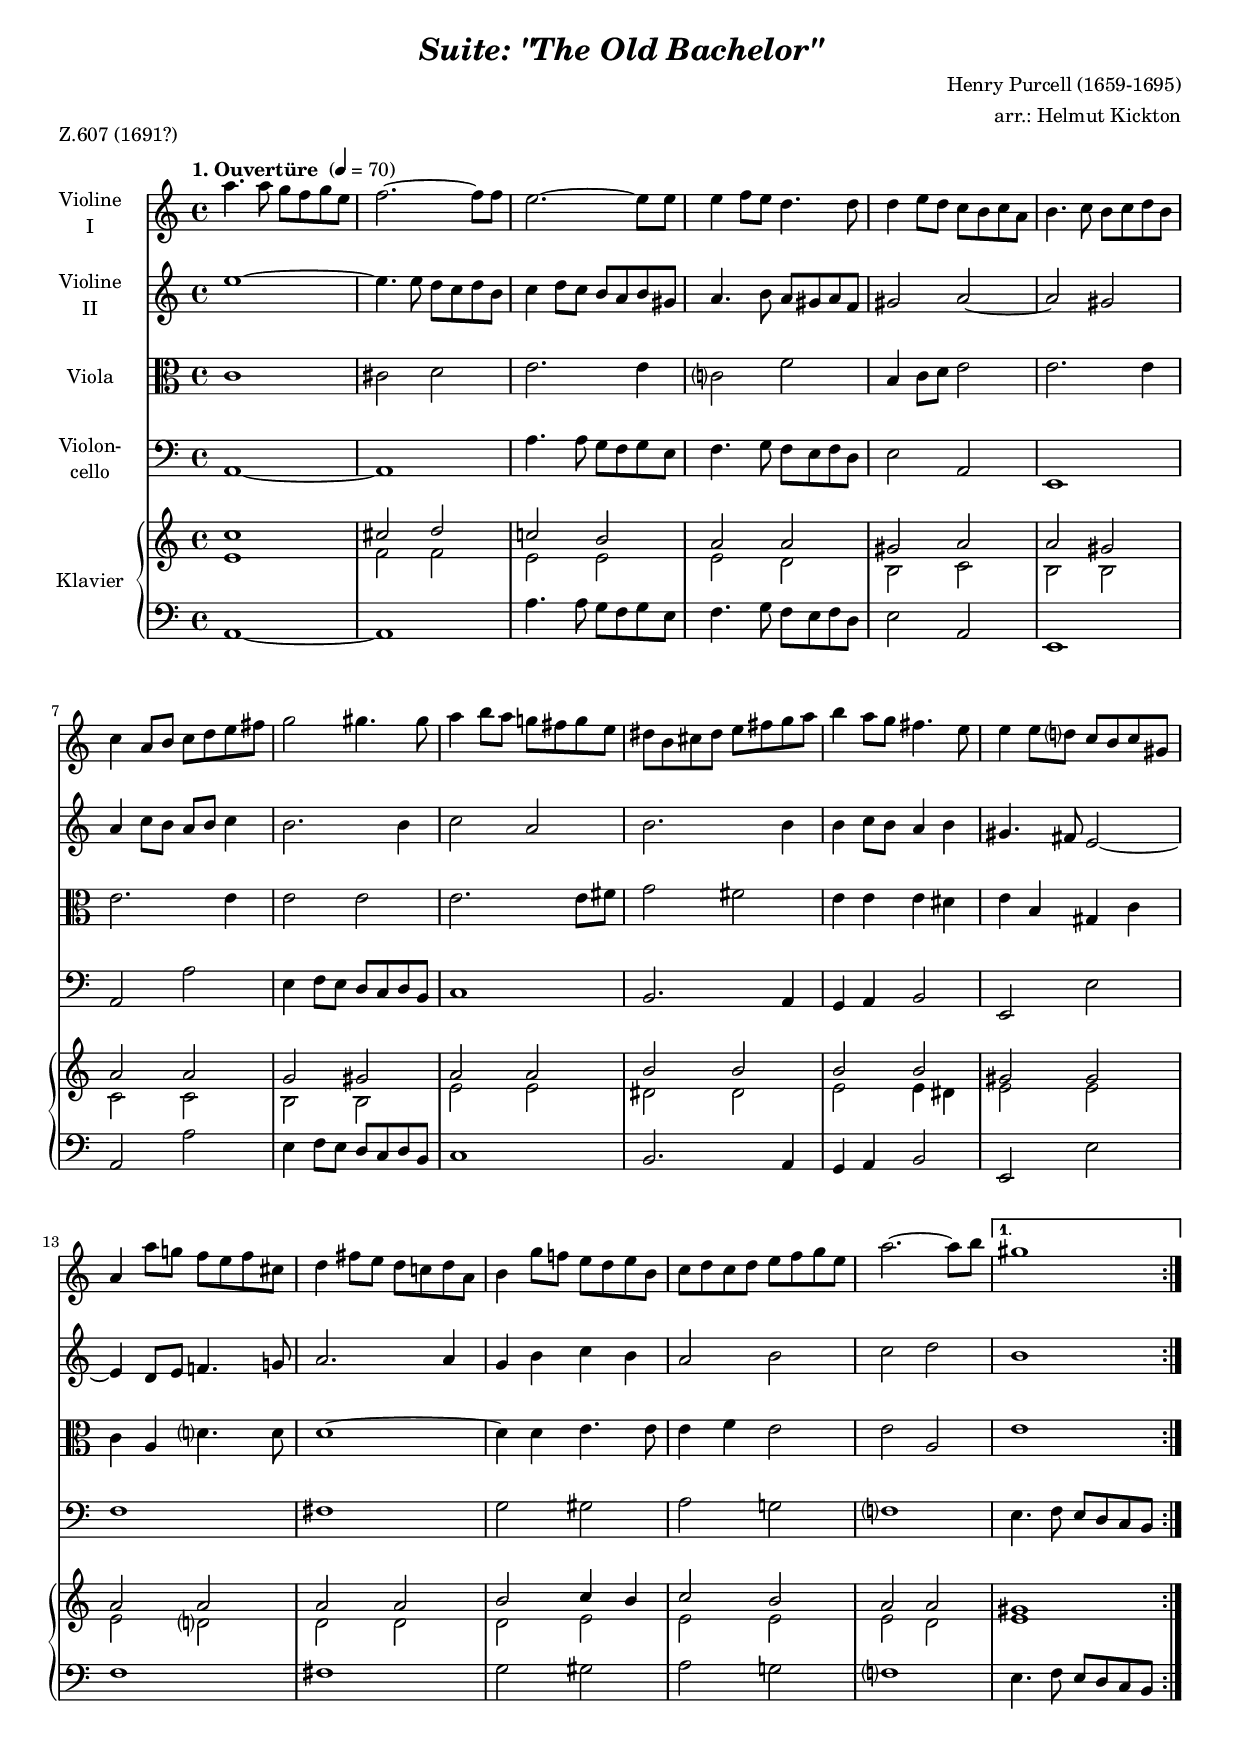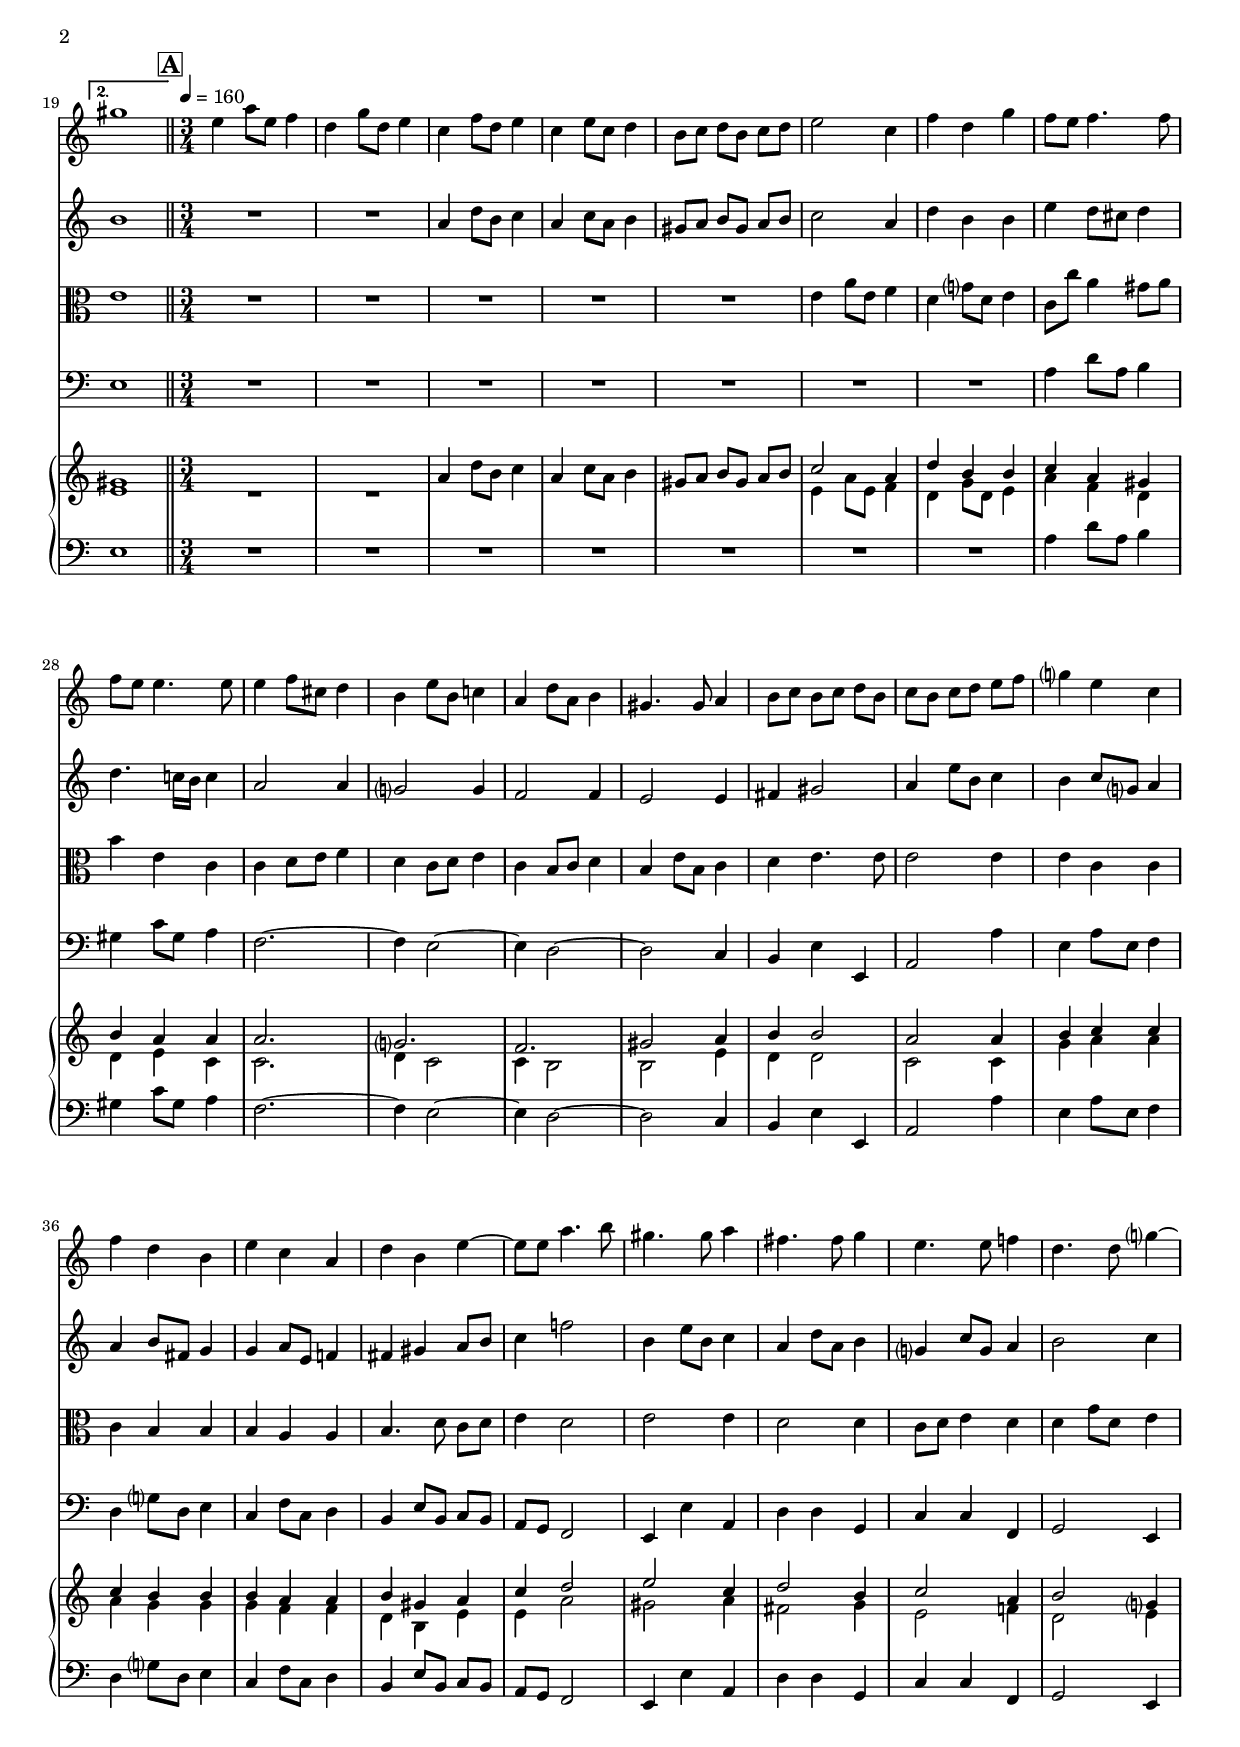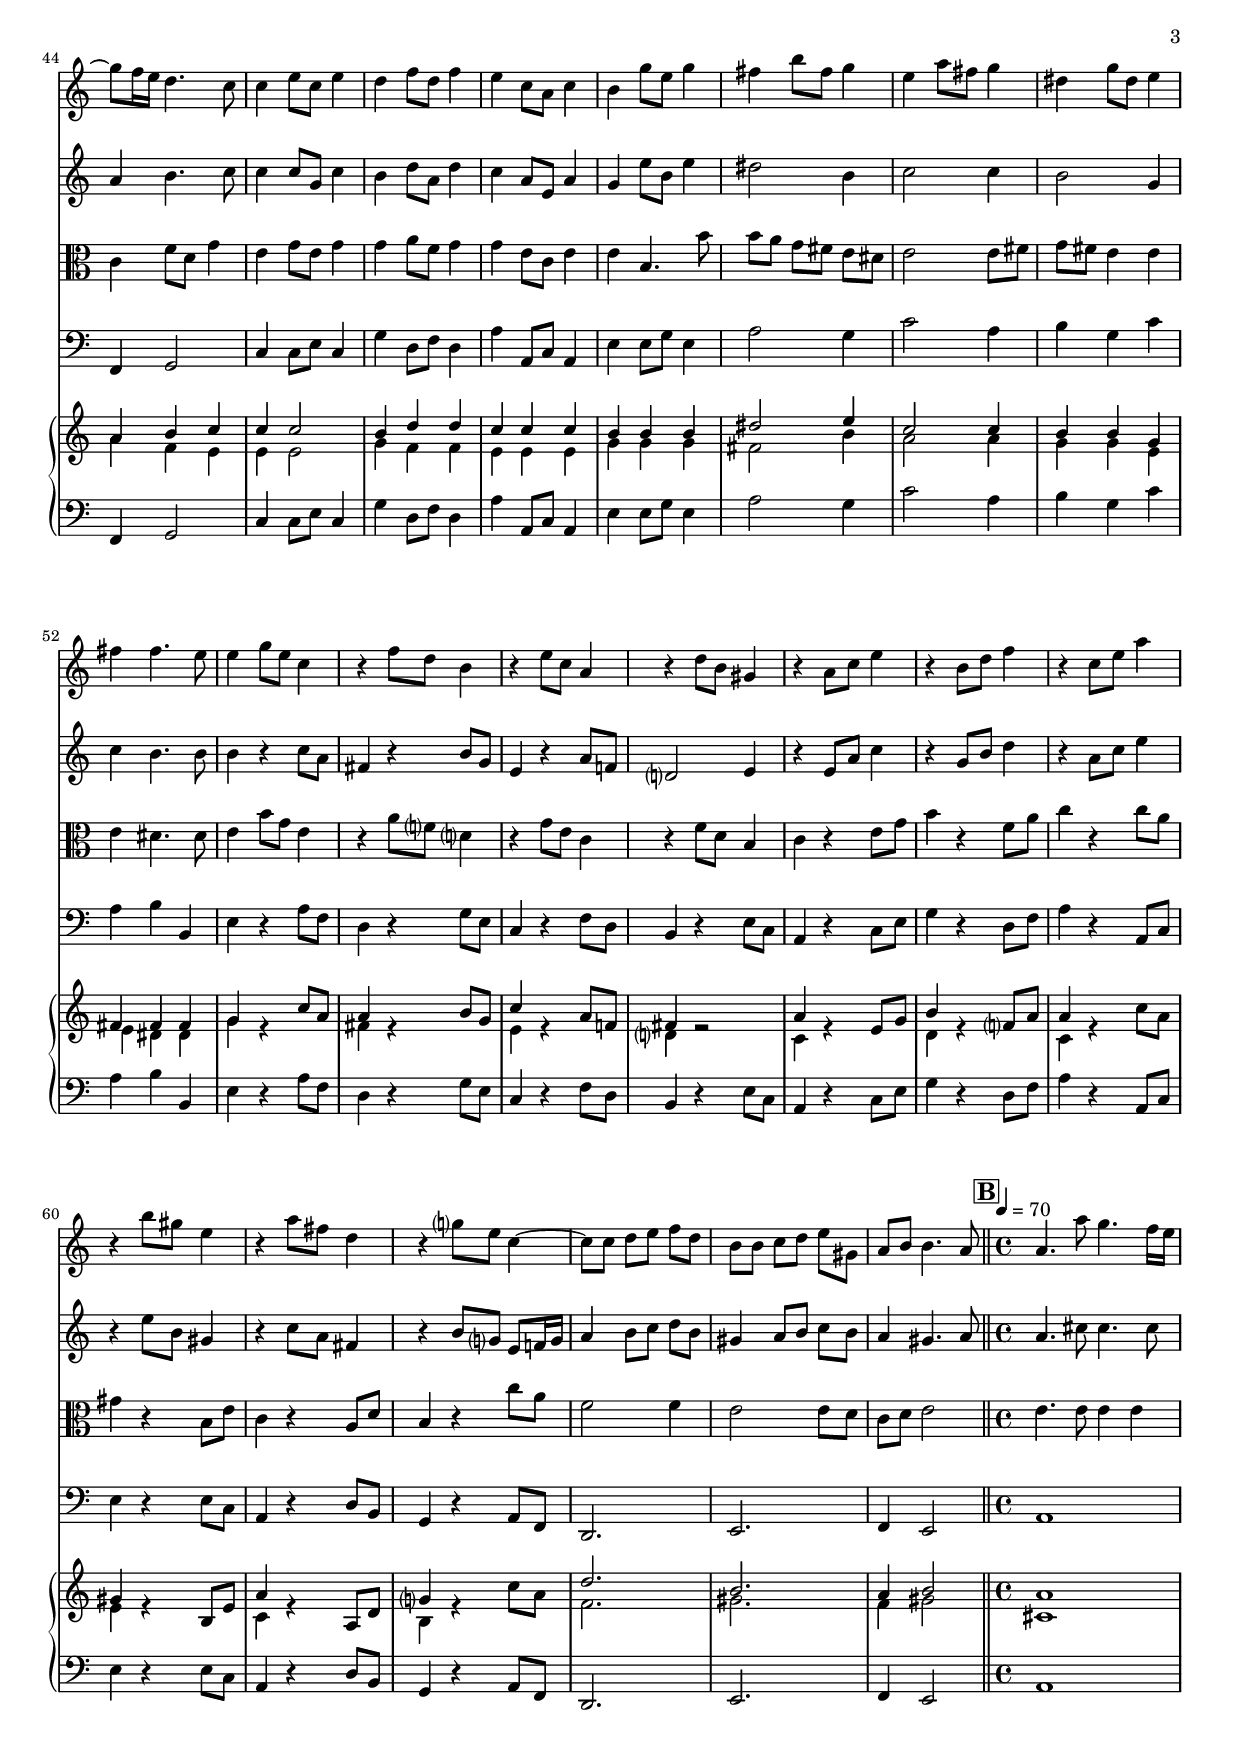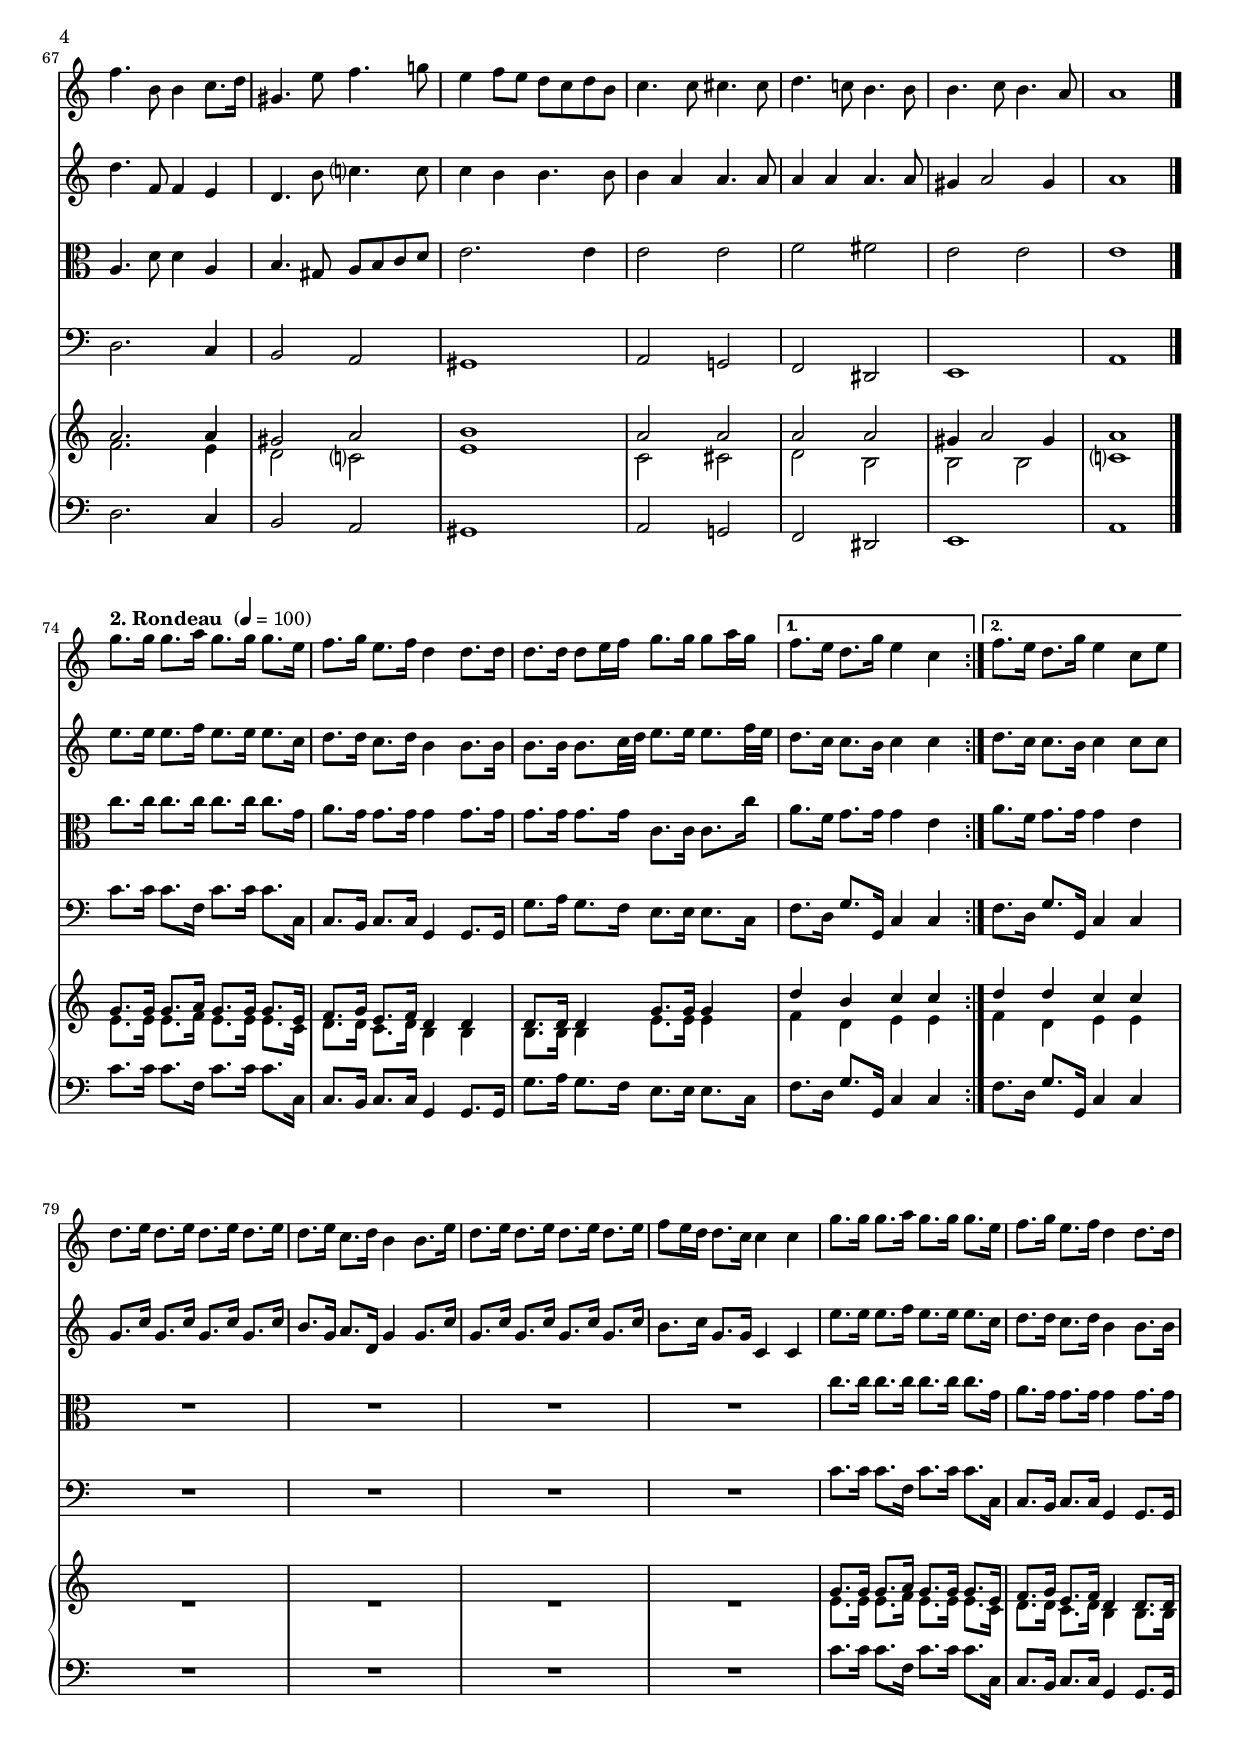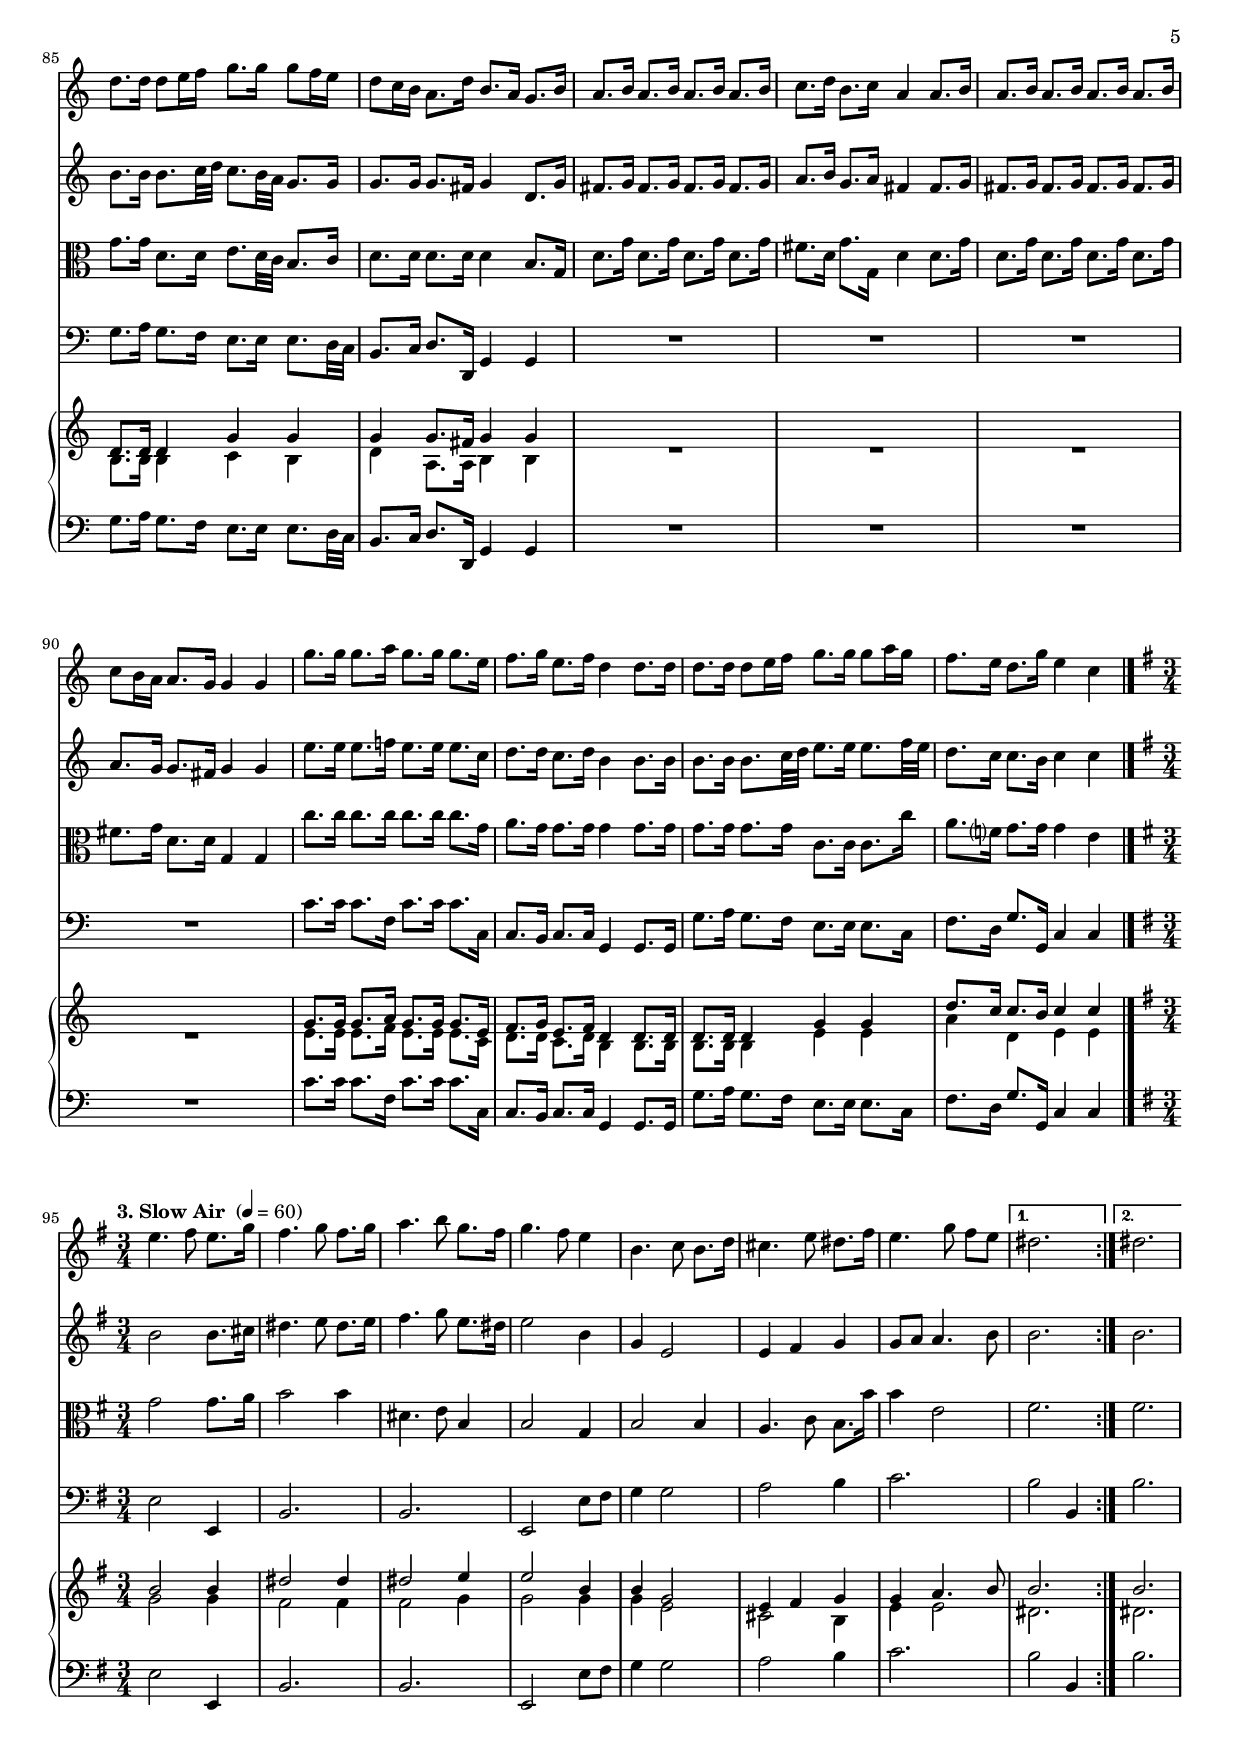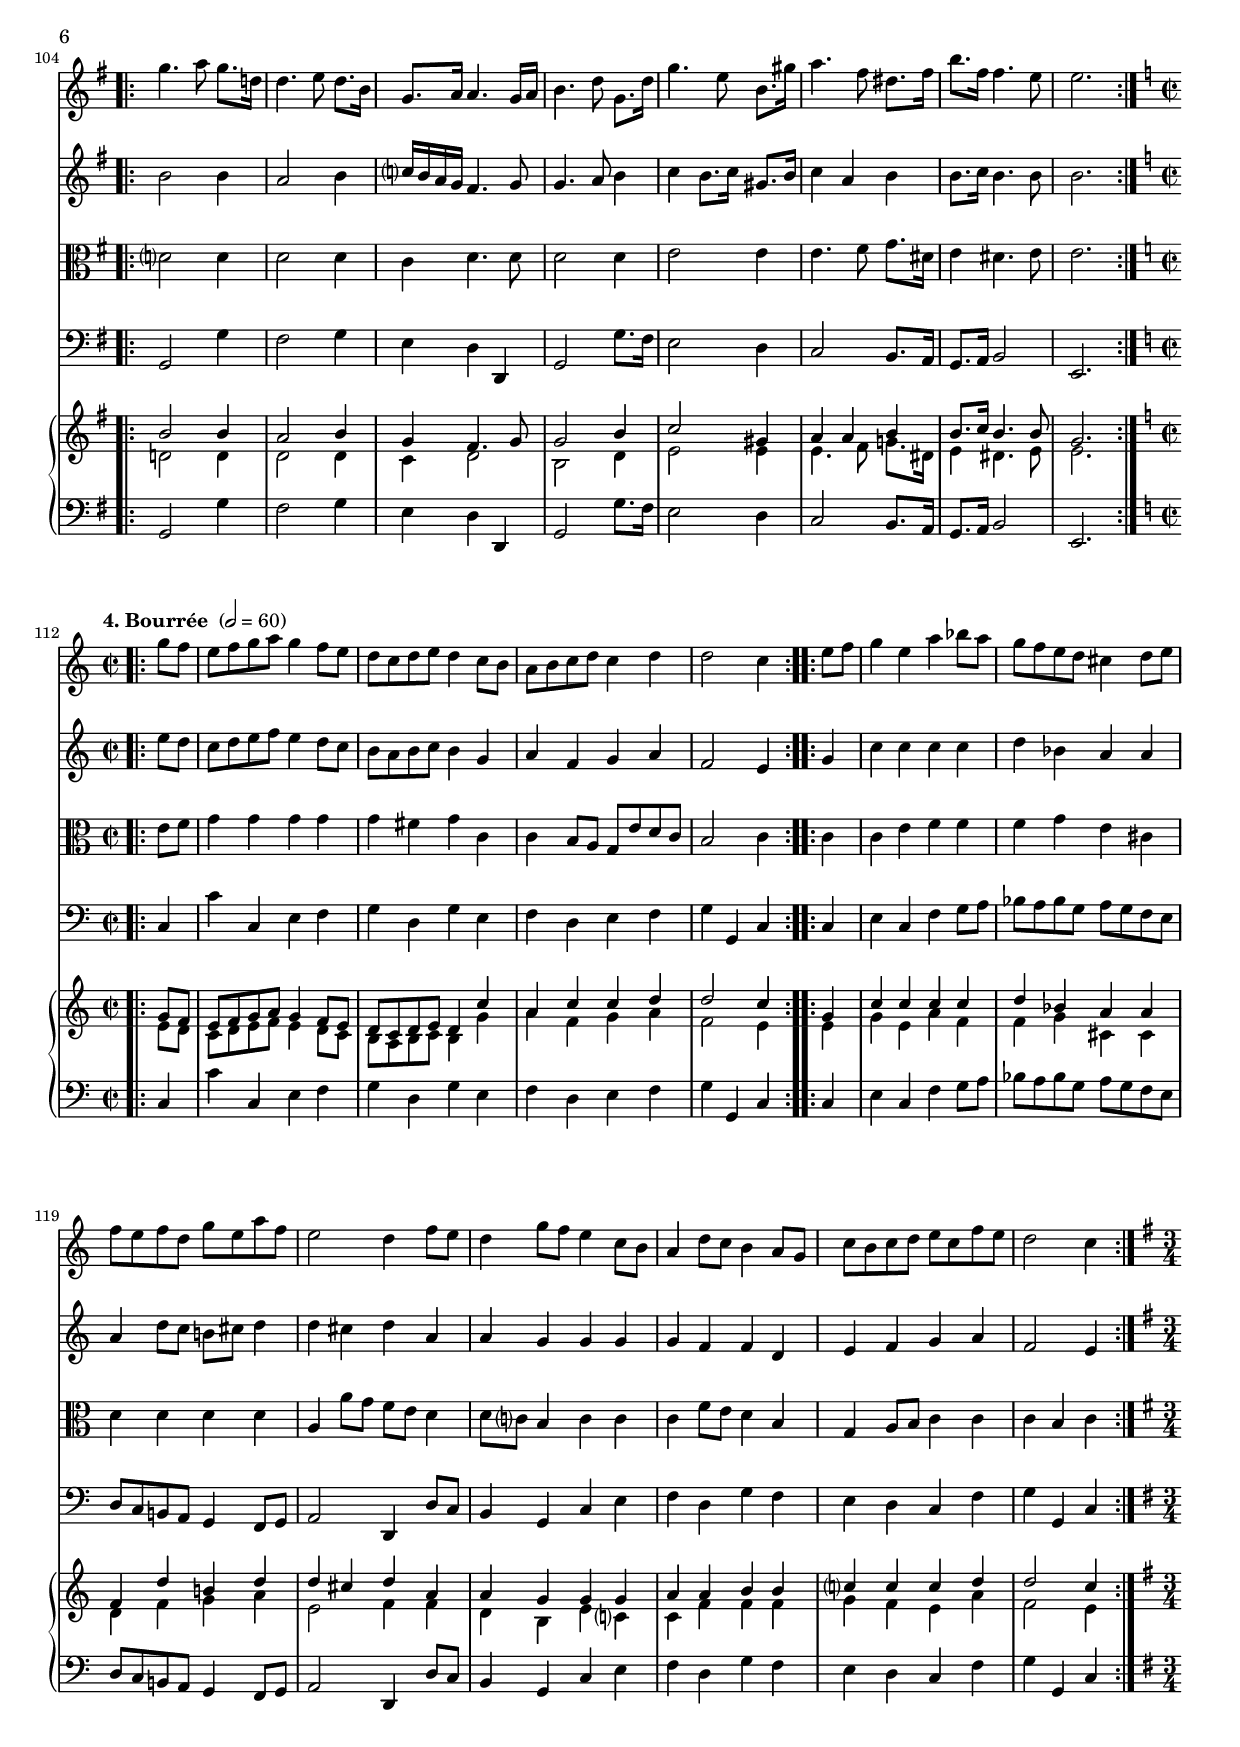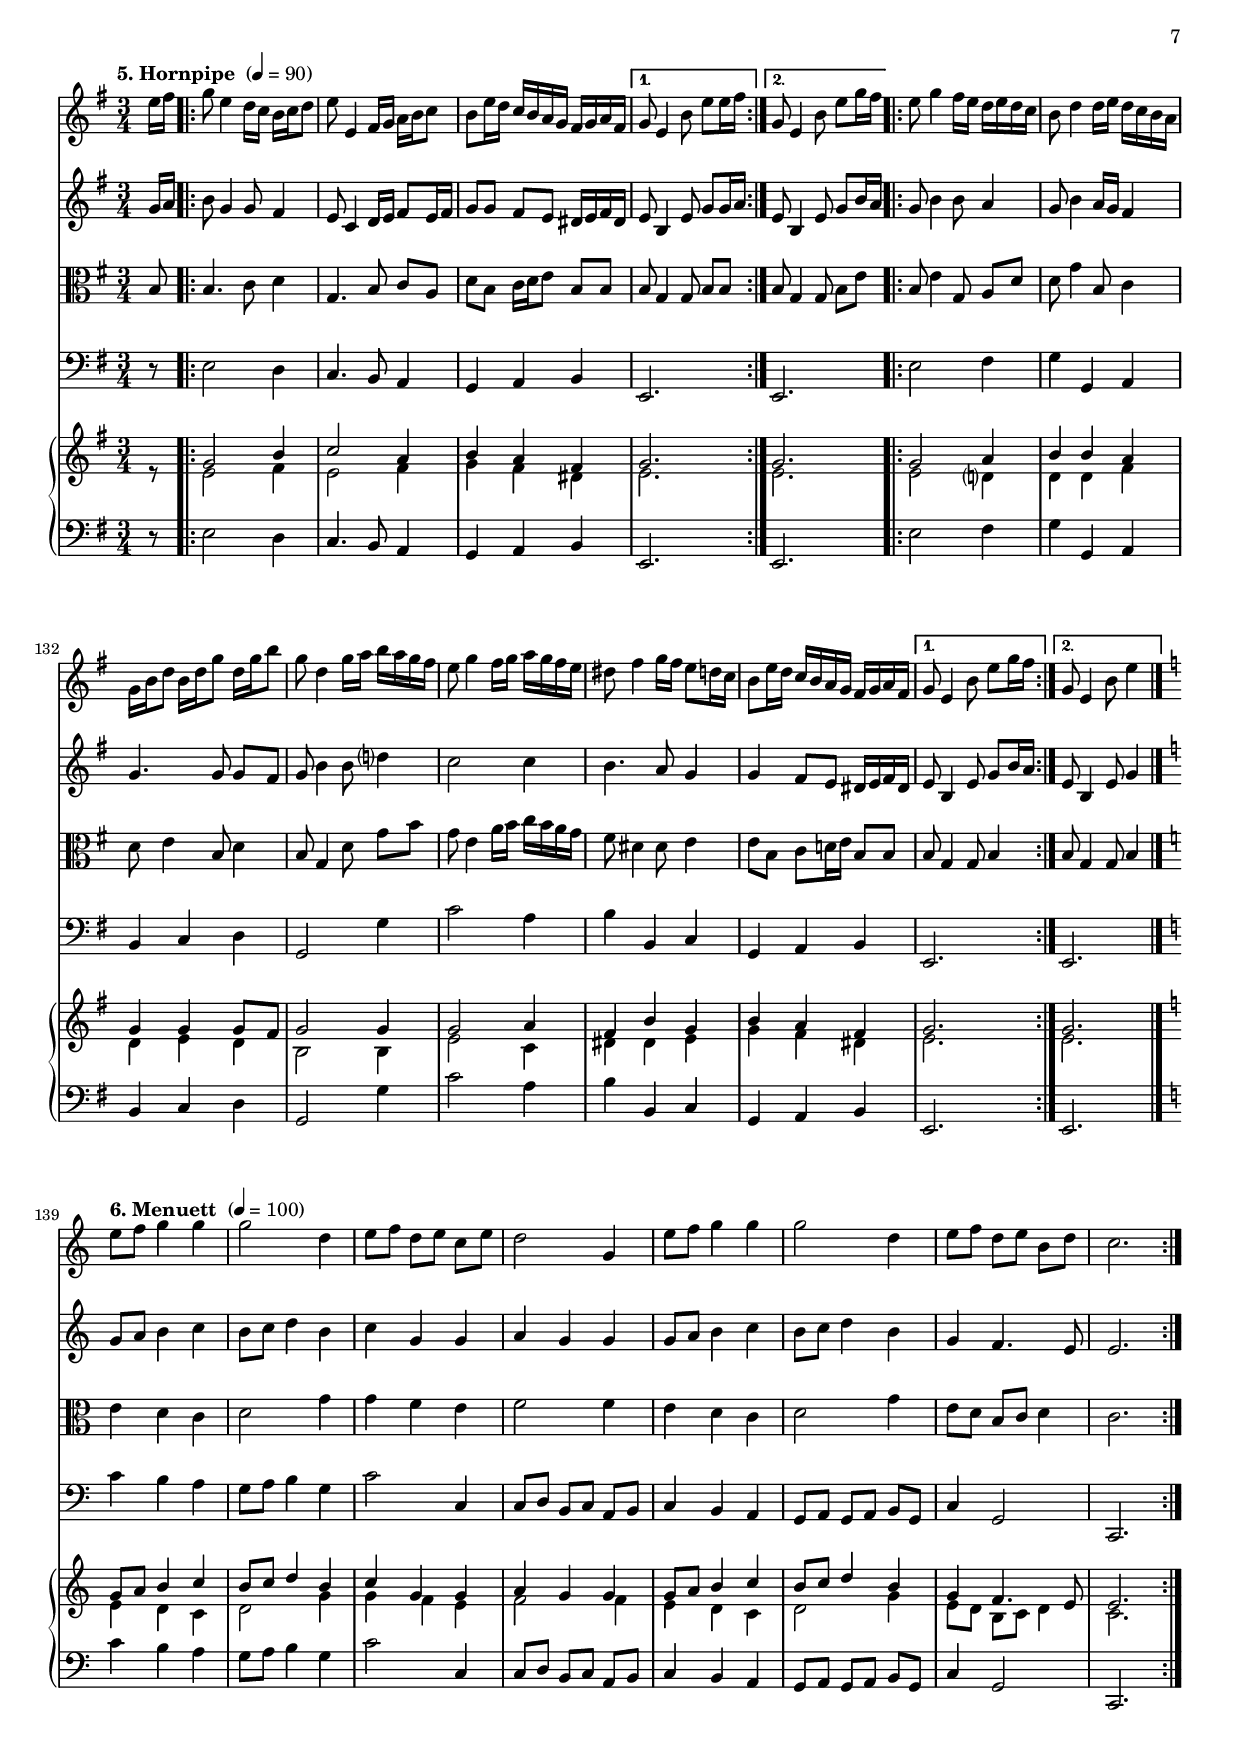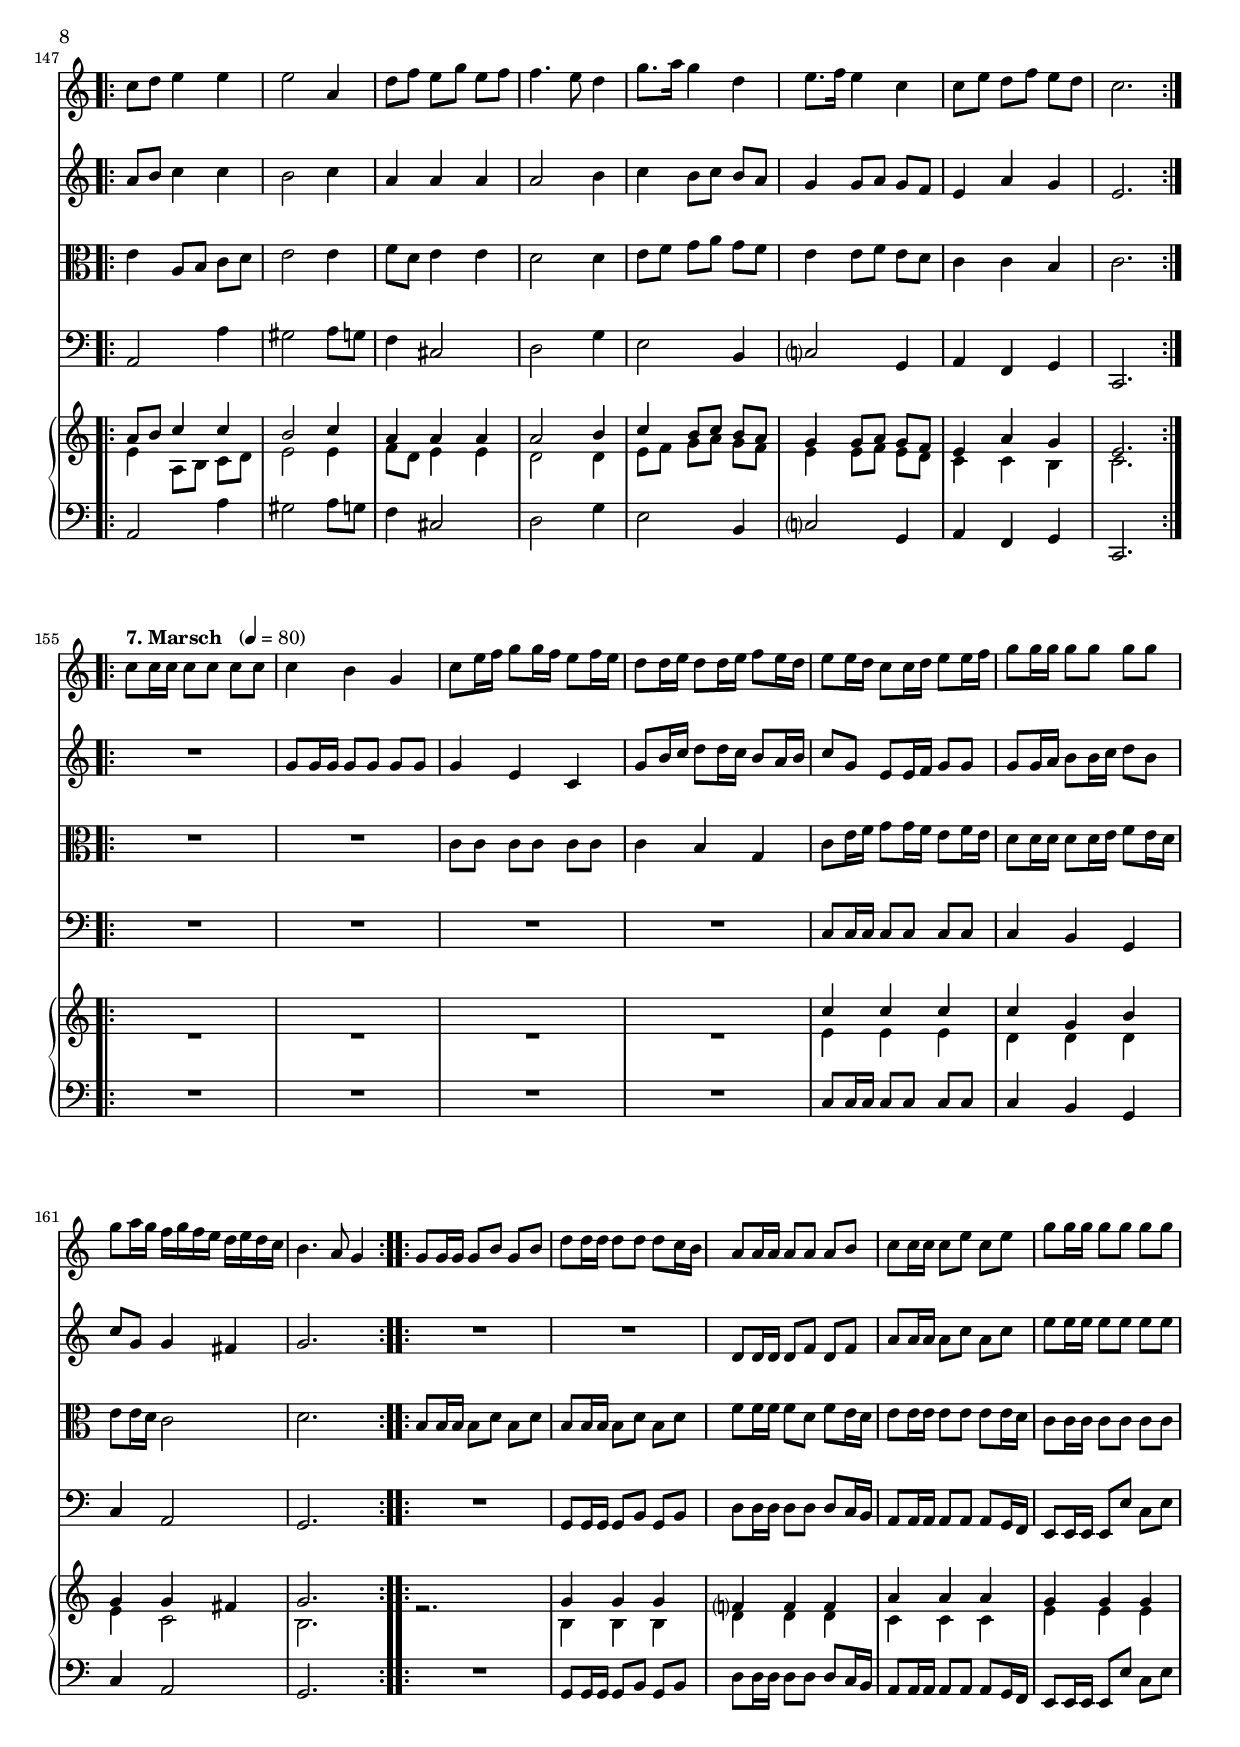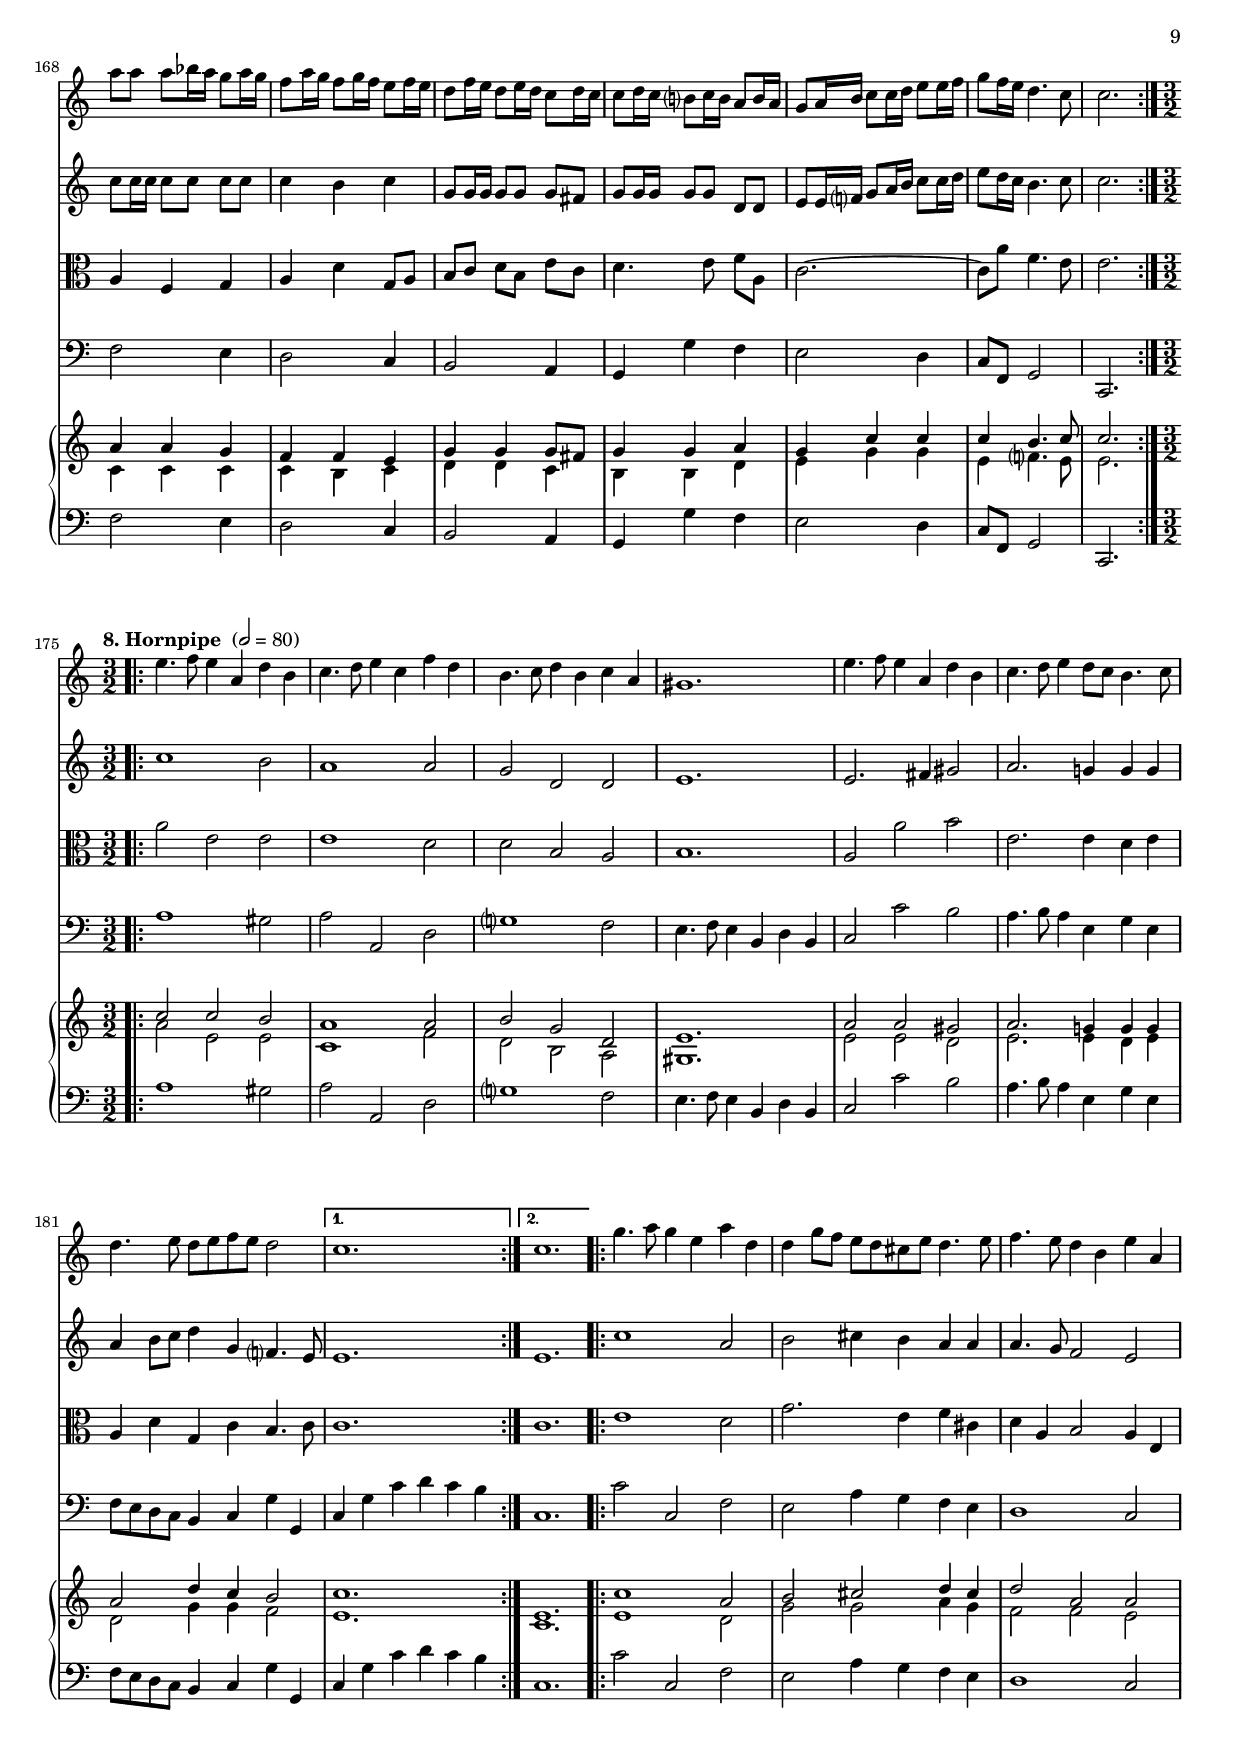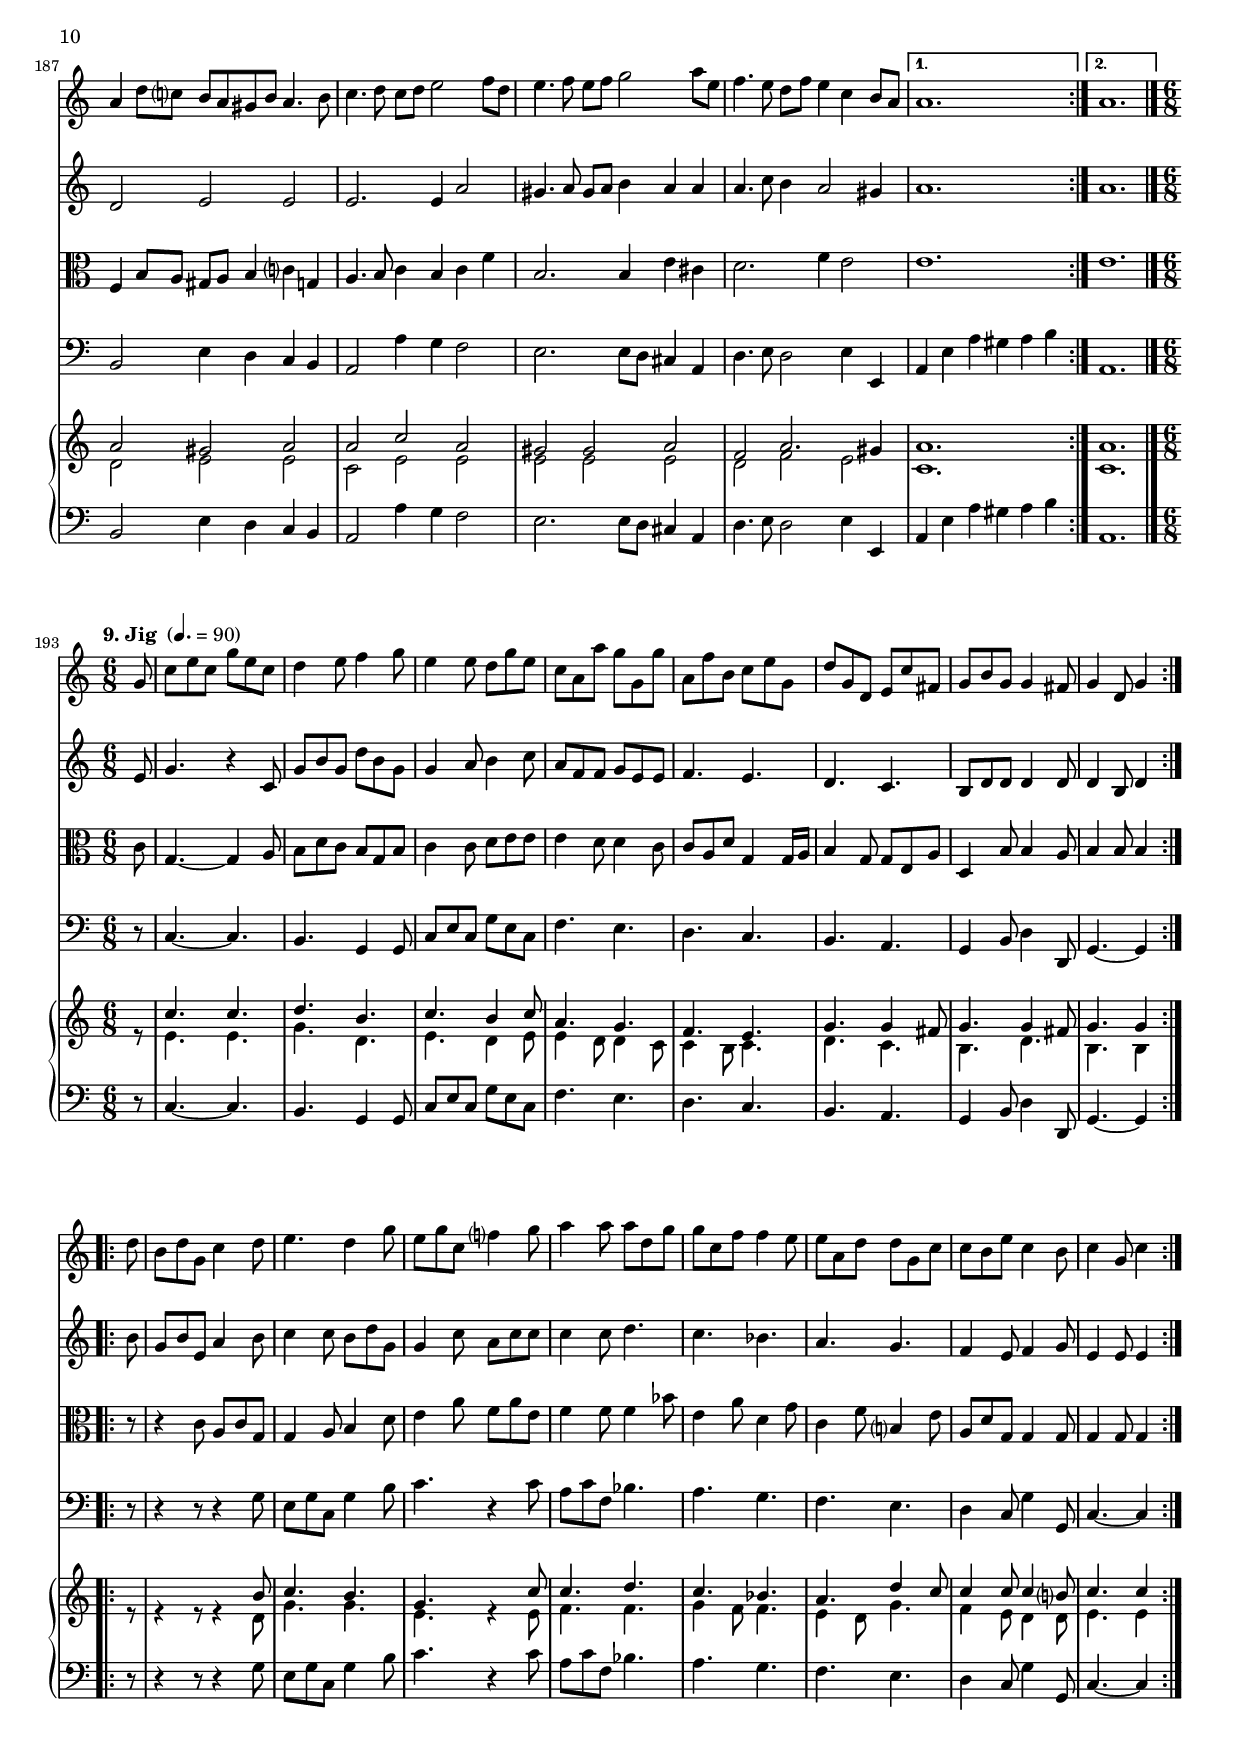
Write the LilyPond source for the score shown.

\version "2.18.2"
\include "deutsch.ly"

#(set-global-staff-size 17)

\header {
  title     = \markup \bold \italic "Suite: \"The Old Bachelor\""
  composer  = "Henry Purcell (1659-1695)"
  arranger  = "arr.: Helmut Kickton"
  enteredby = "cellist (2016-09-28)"
  piece     = "Z.607 (1691?)"
}

voiceconsts = {
  \key a \minor
%  \numericTimeSignature
%  \compressFullBarRests
  \set tupletSpannerDuration = #(ly:make-moment 1 4)
}

mist = "string ensemble 1"
miba = "bassoon"
mikl = "harpsichord"

rit = \markup \bold \italic "rit."
sim = \markup \italic "sim."

introa = { \tempo "1. Ouvertüre " 4=70 \time 4/4 }
boxa   = {
  \bar "||" \mark \markup \box \bold "A" \tempo 4=160 \time 3/4
  % Set default beaming for all staves
  \set Timing.beamExceptions = #'()
  \set Timing.baseMoment     = #(ly:make-moment 1 4)
  \set Timing.beatStructure  = #'(1 1 1)
	 }
boxb   = { \bar "||" \mark \markup \box \bold "B" \tempo 4=70  \time 4/4 }
introb = { \break \tempo "2. Rondeau " 4=100 }
introc = {
  \break \tempo "3. Slow Air " 4=60 \time 3/4 \key e \minor
  % Set default beaming for all staves
  \set Timing.beamExceptions = #'()
  \set Timing.baseMoment     = #(ly:make-moment 1 4)
  \set Timing.beatStructure  = #'(1 1 1)
	 }
introd = { \break \tempo "4. Bourrée " 2=60 \time 2/2 \key a \minor }
introe = {
  \break \tempo "5. Hornpipe " 4=90 \time 3/4 \key e \minor
  % Set default beaming for all staves
  \set Timing.beamExceptions = #'()
  \set Timing.baseMoment     = #(ly:make-moment 1 4)
  \set Timing.beatStructure  = #'(1 1 1)
	 }
introf = { \break \tempo "6. Menuett "  4=100 \key a \minor }
introg = { \break \tempo "7. Marsch  "  4=80  \key c \major }
introh = { \break \tempo "8. Hornpipe " 2=80  \time 3/2 \key a \minor }
introi = { \break \tempo "9. Jig "     4.=90  \time 6/8 \key c \major }

va = \relative c''' {
  \voiceconsts
  \clef "treble"

  \introa
  \repeat volta 2 {
    a4. a8 g f g e
    f2.~ f8 f
    e2.~ e8 e
    e4 f8 e d4. d8
    d4 e8 d c h c a

    h4. c8 h c d h
    c4 a8 h c d e fis
    g2 gis4. gis8
    a4 h8 a g! fis g e
    dis h cis dis e fis g a

    h4 a8 g fis4. e8
    e4 e8 d? c h c gis
    a4 a'8 g! f e f cis
    d4 fis8 e d c! d a
    h4 g'8 f! e d e h

    c d c d e f g e
    a2.~ a8 h
  }
  \alternative {
    { gis1 }
    { gis }
  } \boxa
  e4 a8 e f4
  d g8 d e4
  c f8 d e4
  c e8 c d4

  h8 c d h c d
  e2 c4
  f d g
  f8 e f4. f8
  f e e4. e8
  e4 f8 cis d4
  h e8 h c!4

  a d8 a h4
  gis4. gis8 a4
  h8 c h c d h
  c h c d e f
  g?4 e c
  f d h
  e c a

  d h e~
  e8 e a4. h8
  gis4. gis8 a4
  fis4. fis8 g4
  e4. e8 f!4
  d4. d8 g?4~
  g8 f16 e d4. c8
  c4 e8 c e4

  d f8 d f4
  e c8 a c4
  h g'8 e g4
  fis h8 fis g4
  e a8 fis g4
  dis g8 dis e4
  fis fis4. e8
  e4 g8 e c4

  r f8 d h4
  r e8 c a4
  r d8 h gis4
  r a8 c e4
  r h8 d f4
  r c8 e a4
  r h8 gis e4

  r a8 fis d4
  r g?8 e c4~
  c8 c d e f d
  h h c d e gis,
  a h h4. a8 \boxb
  a4. a'8 g4. f16 e

  f4. h,8 h4 c8. d16
  gis,4. e'8 f4. g!8
  e4 f8 e d c d h
  c4. c8 cis4. cis8
  d4. c!8 h4. h8
  h4. c8 h4. a8
  a1 \bar "|."

  \introb
  \repeat volta 2 {
    g'8. g16 g8. a16 g8. g16 g8. e16
    f8. g16 e8. f16 d4 d8. d16
    d8. d16 d8 e16 f g8. g16 g8 a16 g
  }
  \alternative {
    { f8. e16 d8. g16 e4 c }
    { f8. e16 d8. g16 e4 c8 e }
  }
  
  d8. e16 d8. e16 d8. e16 d8. e16
  d8. e16 c8. d16 h4 h8. e16
  d8. e16 d8. e16 d8. e16 d8. e16
  f8 e16 d d8. c16 c4 c
  g'8. g16 g8. a16 g8. g16 g8. e16
  f8. g16 e8. f16 d4 d8. d16
  d8. d16 d8 e16 f g8. g16 g8 f16 e
  d8 c16 h a8. d16 h8. a16 g8. h16
  a8. h16 a8. h16 a8. h16 a8. h16
  c8. d16 h8. c16 a4 a8. h16
  a8. h16 a8. h16 a8. h16 a8. h16
  
  c8 h16 a a8. g16 g4 g
  g'8. g16 g8. a16 g8. g16 g8. e16
  f8. g16 e8. f16 d4 d8. d16
  d8. d16 d8 e16 f g8. g16 g8 a16 g
  f8. e16 d8. g16 e4 c \bar "|."

  \introc
  \repeat volta 2 {
    e4. fis8 e8. g16
    fis4. g8 fis8. g16
    a4. h8 g8. fis16
    g4. fis8 e4
    h4. c8 h8. d16
    cis4. e8 dis8. fis16

    e4. g8 fis e
  }
  \alternative {
    { dis2. }
    { dis }
  }
  \repeat volta 2 {
    g4. a8 g8. d!16
    d4. e8 d8. h16
    g8. a16 a4. g16 a

    h4. d8 g,8. d'16
    g4. e8 h8. gis'16
    a4. fis8 dis8. fis16
    h8. fis16 fis4. e8
    e2.
  }

  \introd
  \repeat volta 2 {
    \partial 4 g8 f
    e f g a g4 f8 e
    d c d e d4 c8 h
    a h c d c4 d
    d2 c4
  }
  \repeat volta 2 {
    e8 f

    g4 e a b8 a
    g f e d cis4 d8 e
    f e f d g e a f
    e2 d4 f8 e

    d4 g8 f e4 c8 h
    a4 d8 c h4 a8 g
    c h c d e c f e
    d2 c4
  }

  \introe
  \partial 8 e16 fis
  \repeat volta 2 {
    g8 e4 d16 c h c d8
    e e,4 fis16 g a h c8
    h e16 d c h a g fis g a fis
  }
  \alternative {
    { g8 e4 h'8 e e16 fis }
    { g,8 e4 h'8 e g16 fis }
  }
  \repeat volta 2 {
    e8 g4 fis16 e d e d c
    h8 d4 d16 e d c h a
    g h d8 h16 d g8 d16 g h8
    g d4 g16 a h a g fis

    e8 g4 fis16 g a g fis e
    dis8 fis4 g16 fis e8 d16 c
    h8 e16 d c h a g fis g a fis
  }
  \alternative {
    { g8 e4 h'8 e g16 fis }
    { g,8 e4 h'8 e4 }
  } \bar "|."

  \introf
  \repeat volta 2 {
    e8 f g4 g
    g2 d4
    e8 f d e c e
    d2 g,4
    e'8 f g4 g

    g2 d4
    e8 f d e h d
    c2.
  }
  \repeat volta 2 {
    c8 d e4 e
    e2 a,4

    d8 f e g e f
    f4. e8 d4
    g8. a16 g4 d
    e8. f16 e4 c
    c8 e d f e d
    c2.
  }

  \introg
  \repeat volta 2 {
    c8 c16 c c8 c c c
    c4 h g
    c8 e16 f g8 g16 f e8 f16 e
    d8 d16 e d8 d16 e f8 e16 d
    e8 e16 d c8 c16 d e8 e16 f

    g8 g16 g g8 g g g
    g a16 g f g f e d e d c
    h4. a8 g4
  }
  \repeat volta 2 {
    g8 g16 g g8 h g h
    d d16 d d8 d d c16 h

    a8 a16 a a8 a a h
    c c16 c c8 e c e
    g g16 g g8 g g g
    a a a b16 a g8 a16 g
    f8 a16 g f8 g16 f e8 f16 e

    d8 f16 e d8 e16 d c8 d16 c
    c8 d16 c h?8 c16 h a8 h16 a
    g8 a16 h c8 c16 d e8 e16 f
    g8 f16 e d4. c8
    c2.
  }

  \introh
  \repeat volta 2 {
    e4. f8 e4 a, d h
    c4. d8 e4 c f d
    h4. c8 d4 h c a
    gis1.
    e'4. f8 e4 a, d h

    c4. d8 e4 d8 c h4. c8
    d4. e8 d e f e d2
  }
  \alternative {
    { c1. }
    { c }
  }
  
  \repeat volta 2 {
    g'4. a8 g4 e a d,

    d g8 f e d cis e d4. e8
    f4. e8 d4 h e a,
    a d8 c? h a gis h a4. h8
    c4. d8 c d e2 f8 d

    e4. f8 e f g2 a8 e
    f4. e8 d f e4 c h8 a
  }
  \alternative {
    { a1. }
    { a }
  } \bar "|."

  \introi
  \repeat volta 2 {
    \partial 8 g8
    c e c g' e c
    d4 e8 f4 g8
    e4 e8 d g e
    c a a' g g, g'

    a, f' h, c e g,
    d' g, d e c' fis,
    g h g g4 fis8
    g4 d8 g4
  }
  
  \repeat volta 2 {
    d'8

    h d g, c4 d8
    e4. d4 g8
    e g c, f?4 g8
    a4 a8 a d, g

    g c, f f4 e8
    e a, d d g, c
    c h e c4 h8
    c4 g8 c4
  }
}

vb = \relative c'' {
  \voiceconsts
  \clef "treble"

  \introa
  \repeat volta 2 {
    e1~
    e4. e8 d c d h
    c4 d8 c h a h gis
    a4. h8 a gis a f
    gis2 a~

    a gis
    a4 c8 h a h c4
    h2. h4
    c2 a
    h2. h4

    h c8 h a4 h
    gis4. fis8 e2~
    e4 d8 e f!4. g!8
    a2. a4
    g h c h

    a2 h c d
  }
  \alternative {
    { h1 }
    { h }
  } \boxa
  R2.*2
  a4 d8 h c4
  a c8 a h4

  gis8 a h gis a h
  c2 a4
  d h h
  e d8 cis d4
  d4. c!16 h c4
  a2 a4
  g?2 g4

  f2 f4
  e2 e4
  fis gis2
  a4 e'8 h c4
  h c8 g? a4
  a h8 fis g4
  g a8 e f!4

  fis gis a8 h
  c4 f!2
  h,4 e8 h c4
  a d8 a h4
  g? c8 g a4
  h2 c4
  a h4. c8
  c4 c8 g c4

  h d8 a d4
  c a8 e a4
  g e'8 h e4
  dis2 h4
  c2 c4
  h2 g4
  c h4. h8
  h4 r c8 a

  fis4 r h8 g
  e4 r a8 f!
  d?2 e4
  r e8 a c4
  r g8 h d4
  r a8 c e4
  r e8 h gis4

  r c8 a fis4
  r h8 g? e f!16 g
  a4 h8 c d h
  gis4 a8 h c h
  a4 gis4. a8 \boxb
  a4. cis8 cis4. cis8

  d4. f,8 f4 e
  d4. h'8 c?4. c8
  c4 h h4. h8
  h4 a a4. a8
  a4 a a4. a8
  gis4 a2 gis4
  a1 \bar "|."

  \introb
  \repeat volta 2 {
    e'8. e16 e8. f16 e8. e16 e8. c16
    d8. d16 c8. d16 h4 h8. h16
    h8. h16 h8. c32 d e8. e16 e8. f32 e
  }
  \alternative {
    { d8. c16 c8. h16 c4 c }
    { d8. c16 c8. h16 c4 c8 c }
  }
  
  g8. c16 g8. c16 g8. c16 g8. c16
  h8. g16 a8. d,16 g4 g8. c16
  g8. c16 g8. c16 g8. c16 g8. c16
  h8. c16 g8. g16 c,4 c
  e'8. e16 e8. f16 e8. e16 e8. c16
  d8. d16 c8. d16 h4 h8. h16
  
  h8. h16 h8. c32 d c8. h32 a g8. g16
  g8. g16 g8. fis16 g4 d8. g16
  fis8. g16 fis8. g16 fis8. g16 fis8. g16
  a8. h16 g8. a16 fis4 fis8. g16
  fis8. g16 fis8. g16 fis8. g16 fis8. g16
  
  a8. g16 g8. fis16 g4 g
  e'8. e16 e8. f!16 e8. e16 e8. c16
  d8. d16 c8. d16 h4 h8. h16
  h8. h16 h8. c32 d e8. e16 e8. f32 e
  d8. c16 c8. h16 c4 c \bar "|."

  \introc
  \repeat volta 2 {
    h2 h8. cis16
    dis4. e8 dis8. e16
    fis4. g8 e8. dis16
    e2 h4
    g e2
    e4 fis g

    g8 a a4. h8
  }
  \alternative {
    { h2. }
    { h }
  }
  \repeat volta 2 {
    h2 h4
    a2 h4
    c?16 h a g fis4. g8

    g4. a8 h4
    c h8. c16 gis8. h16
    c4 a h
    h8. c16 h4. h8
    h2.
  }

  \introd
  \repeat volta 2 {
    \partial 4 e8 d
    c d e f e4 d8 c
    h a h c h4 g
    a f g a
    f2 e4
  }
  \repeat volta 2 {
    g

    c c c c
    d b a a
    a d8 c h! cis d4
    d cis d a

    a g g g
    g f f d
    e f g a
    f2 e4
  }

  \introe
  \partial 8 g16 a
  \repeat volta 2 {
    h8 g4 g8 fis4
    e8 c4 d16 e fis8 e16 fis
    g8 g fis e dis16 e fis dis
  }
  \alternative {
    { e8 h4 e8 g g16 a }
    { e8 h4 e8 g h16 a }
  }
  \repeat volta 2 {
    g8 h4 h8 a4
    g8 h4 a16 g fis4
    g4. g8 g fis
    g h4 h8 d?4

    c2 c4
    h4. a8 g4
    g fis8 e dis16 e fis dis
  }
  \alternative {
    { e8 h4 e8 g h16 a }
    { e8 h4 e8 g4 }
  } \bar "|."

  \introf
  \repeat volta 2 {
    g8 a h4 c
    h8 c d4 h
    c g g
    a g g
    g8 a h4 c

    h8 c d4 h
    g f4. e8
    e2.
  }
  \repeat volta 2 {
    a8 h c4 c
    h2 c4

    a a a
    a2 h4
    c h8 c h a
    g4 g8 a g f
    e4 a g
    e2.
  }

  \introg
  \repeat volta 2 {
    R2.
    g8 g16 g g8 g g g
    g4 e c
    g'8 h16 c d8 d16 c h8 a16 h
    c8 g e e16 f g8 g

    g g16 a h8 h16 c d8 h
    c g g4 fis
    g2.
  }
  \repeat volta 2 {
    R2.*2

    d8 d16 d d8 f d f
    a a16 a a8 c a c
    e e16 e e8 e e e
    c c16 c c8 c c c
    c4 h c

    g8 g16 g g8 g g fis
    g g16 g g8 g d d
    e e16 f? g8 a16 h c8 c16 d
    e8 d16 c h4. c8
    c2.
  }

  \introh
  \repeat volta 2 {
    c1 h2
    a1 a2
    g d d
    e1.
    e2. fis4 gis2

    a2. g!4 g g
    a h8 c d4 g, f?4. e8
  }
  \alternative {
    { e1. }
    { e }
  }
  
  \repeat volta 2 {
    c'1 a2

    h cis4 h a a
    a4. g8 f2 e
    d e e
    e2. e4 a2

    gis4. a8 gis a h4 a a
    a4. c8 h4 a2 gis4
  }
  \alternative {
    { a1. }
    { a }
  } \bar "|."

  \introi
  \repeat volta 2 {
    \partial 8 e8
    g4. r4 c,8
    g' h g d' h g
    g4 a8 h4 c8
    a f f g e e

    f4. e
    d c
    h8 d d d4 d8
    d4 h8 d4
  }
  
  \repeat volta 2 {
    h'8

    g h e, a4 h8
    c4 c8 h d g,
    g4 c8 a c c
    c4 c8 d4.

    c b
    a g
    f4 e8 f4 g8
    e4 e8 e4
  }
}

vc = \relative c' {
  \voiceconsts
  \clef "alto"

  \introa
  \repeat volta 2 {
    c1
    cis2 d
    e2. e4
    c?2 f
    h,4 c8 d e2
    e2. e4
    e2. e4
    e2 e
    e2. e8 fis
    g2 fis

    e4 e e dis
    e h gis c
    c a d?4. d8
    d1~
    d4 d e4. e8
    e4 f e2
    e a,
  }
  \alternative {
    { e'1 }
    { e }
  } \boxa
  R2.*5

  e4 a8 e f4
  d g?8 d e4
  c8 c' a4 gis8 a
  h4 e, c
  c d8 e f4
  d c8 d e4
  c h8 c d4
  h e8 h c4

  d e4. e8
  e2 e4
  e c c
  c h h
  h a a
  h4. d8 c d
  e4 d2
  e e4
  d2 d4
  c8 d e4 d

  d g8 d e4
  c f8 d g4
  e g8 e g4
  g a8 f g4
  g e8 c e4
  e h4. h'8
  h a g fis e dis

  e2 e8 fis
  g fis e4 e
  e dis4. dis8 e4 h'8 g e4
  r a8 f? d?4
  r g8 e c4
  r f8 d h4
  c r e8 g

  h4 r f8 a
  c4 r c8 a
  gis4 r h,8 e
  c4 r a8 d
  h4 r c'8 a
  f2 f4
  e2 e8 d
  c d e2 \boxb

  e4. e8 e4 e
  a,4. d8 d4 a
  h4. gis8 a h c d
  e2. e4
  e2 e
  f fis
  e e
  e1 \bar "|."

  \introb
  \repeat volta 2 {
    c'8. c16 c8. c16 c8. c16 c8. g16
    a8. g16 g8. g16 g4 g8. g16
    g8. g16 g8. g16 c,8. c16 c8. c'16
  }
  \alternative {
    { a8. f16 g8. g16 g4 e }
    { a8. f16 g8. g16 g4 e }
  }

  R1*4
  c'8. c16 c8. c16 c8. c16 c8. g16
  a8. g16 g8. g16 g4 g8. g16
  
  g8. g16 d8. d16 e8. d32 c h8. c16
  d8. d16 d8. d16 d4 h8. g16
  d'8. g16 d8. g16 d8. g16 d8. g16
  fis8. d16 g8. g,16 d'4 d8. g16
  d8. g16 d8. g16 d8. g16 d8. g16
  
  fis8. g16 d8. d16 g,4 g
  c'8. c16 c8. c16 c8. c16 c8. g16
  a8. g16 g8. g16 g4 g8. g16
  g8. g16 g8. g16 c,8. c16 c8. c'16
  a8. f?16 g8. g16 g4 e \bar "|."

  \introc
  \repeat volta 2 {
    g2 g8. a16
    h2 h4
    dis,4. e8 h4
    h2 g4
    h2 h4
    a4. c8 h8. h'16

    h4 e,2
  }
  \alternative {
    { fis2. }
    { fis }
  }
  \repeat volta 2 {
    d?2 d4
    d2 d4
    c d4. d8

    d2 d4
    e2 e4
    e4. fis8 g8. dis16
    e4 dis4. e8
    e2.
  }  

  \introd
  \repeat volta 2 {
    \partial 4 e8 f
    g4 g g g
    g fis g c,
    c h8 a g e' d c
    h2 c4
  }
  \repeat volta 2 {
    c

    c e f f
    f g e cis
    d d d d
    a a'8 g f e d4

    d8 c? h4 c c
    c f8 e d4 h
    g a8 h c4 c
    c h c
  }

  \introe
  \partial 8 h8
  \repeat volta 2 {
    h4. c8 d4
    g,4. h8 c a
    d h c16 d e8 h h
  }
  \alternative {
    { h g4 g8 h h }
    { h g4 g8 h e }
  }
  \repeat volta 2 {
    h e4 g,8 a d
    d g4 h,8 c4
    d8 e4 h8 d4
    h8 g4 d'8 g h

    g e4 a16 h c h a g
    fis8 dis4 dis8 e4
    e8 h c d!16 e h8 h
  }
  \alternative {
    { h g4 g8 h4 }
    { h8 g4 g8 h4 }
  } \bar "|."

  \introf
  \repeat volta 2 {
    e d c
    d2 g4
    g f e
    f2 f4
    e d c

    d2 g4
    e8 d h c d4
    c2.
  }
  \repeat volta 2 {
    e4 a,8 h c d
    e2 e4

    f8 d e4 e
    d2 d4
    e8 f g a g f
    e4 e8 f e d
    c4 c h
    c2.
  }

  \introg
  \repeat volta 2 {
    R2.*2
    c8 c c c c c
    c4 h g
    c8 e16 f g8 g16 f e8 f16 e

    d8 d16 d d8 d16 e f8 e16 d
    e8 e16 d c2
    d2.
  }
  \repeat volta 2 {
    h8 h16 h h8 d h d
    h h16 h h8 d h d

    f f16 f f8 d f e16 d
    e8 e16 e e8 e e e16 d
    c8 c16 c c8 c c c
    a4 f g
    a d g,8 a

    h c d h e c
    d4. e8 f a,
    c2.~
    c8 a' f4. e8
    e2.
  }

  \introh
  \repeat volta 2 {
    a2 e e
    e1 d2
    d h a
    h1.
    a2 a' h

    e,2. e4 d e
    a, d g, c h4. c8
  }
  \alternative {
    { c1. }
    { c }
  }
  
  \repeat volta 2 {
    e1 d2

    g2. e4 f cis
    d a h2 a4 e
    f h8 a gis a h4 c? g
    a4. h8 c4 h c f

    h,2. h4 e cis
    d2. f4 e2
  }
  \alternative {
    { e1. }
    { e }
  } \bar "|."

  \introi
  \repeat volta 2 {
    \partial 8 c8
    g4.~ g4 a8
    h d c h g h
    c4 c8 d e e
    e4 d8 d4 c8

    c a d g,4 g16 a
    h4 g8 g e a
    d,4 h'8 h4 a8
    h4 h8 h4
  }
  
  \repeat volta 2 {
    r8

    r4 c8 a c g
    g4 a8 h4 d8
    e4 a8 f a e
    f4 f8 f4 b8

    e,4 a8 d,4 g8
    c,4 f8 h,?4 e8
    a, d g, g4 g8
    g4 g8 g4
  }
}

vd = \relative c {
  \voiceconsts
  \clef "bass"

  \introa
  \repeat volta 2 {
    a1~
    a
    a'4. a8 g f g e
    f4. g8 f e f d
    e2 a,
    e1
    a2 a'
    e4 f8 e d c d h
    c1

    h2. a4
    g a h2
    e, e'
    f1
    fis
    g2 gis
    a g!
    f?1
  }
  \alternative {
    { e4. f8 e d c h }
    { e1 }
  } \boxa
  R2.*7

  a4 d8 a h4
  gis c8 gis a4
  f2.~
  f4 e2~
  e4 d2~
  d c4
  h e e,
  a2 a'4
  e a8 e f4
  d g?8 d e4

  c f8 c d4
  h e8 h c h
  a g f2
  e4 e' a,
  d d g,
  c c f,
  g2 e4
  f g2
  c4 c8 e c4

  g' d8 f d4
  a' a,8 c a4
  e' e8 g e4
  a2 g4
  c2 a4
  h g c
  a h h,
  e r a8 f
  d4 r g8 e

  c4 r f8 d
  h4 r e8 c
  a4 r c8 e
  g4 r d8 f
  a4 r a,8 c
  e4 r e8 c
  a4 r d8 h
  g4 r a8 f
  d2.

  e
  f4 e2 \boxb
  a1
  d2. c4
  h2 a
  gis1
  a2 g!
  f dis
  e1
  a \bar "|."

  \introb
  \repeat volta 2 {
    c'8. c16 c8. f,16 c'8. c16 c8. c,16
    c8. h16 c8. c16 g4 g8. g16
    g'8. a16 g8. f16 e8. e16 e8. c16
  }
  \alternative {
    { f8. d16 g8. g,16 c4 c }
    { f8. d16 g8. g,16 c4 c }
  }

  R1*4
  c'8. c16 c8. f,16 c'8. c16 c8. c,16
  c8. h16 c8. c16 g4 g8. g16

  
  g'8. a16 g8. f16 e8. e16 e8. d32 c
  h8. c16 d8. d,16 g4 g
  
  R1*4
  c'8. c16 c8. f,16 c'8. c16 c8. c,16
  c8. h16 c8. c16 g4 g8. g16
  g'8. a16 g8. f16 e8. e16 e8. c16
  f8. d16 g8. g,16 c4 c \bar "|."

  \introc
  \repeat volta 2 {
    e2 e,4
    h'2.
    h
    e,2 e'8 fis
    g4 g2
    a h4

    c2.
  }
  \alternative {
    { h2 h,4 }
    { h'2. }
  }
  \repeat volta 2 {
    g,2 g'4
    fis2 g4
    e d d,

    g2 g'8. fis16
    e2 d4
    c2 h8. a16
    g8. a16 h2
    e,2.
  }  

  \introd
  \repeat volta 2 {
    \partial 4 c'4
    c' c, e f
    g d g e
    f d e f
    g g, c
  }
  \repeat volta 2 {
    c

    e c f g8 a b a b g a g f e
    d c h! a g4 f8 g
    a2 d,4 d'8 c

    h4 g c e
    f d g f
    e d c f
    g g, c
  }

  \introe
  \partial 8 r8
  \repeat volta 2 {
    e2 d4
    c4. h8 a4
    g a h
  }
  \alternative {
    { e,2. }
    { e }
  }
  \repeat volta 2 {
    e'2 fis4
    g g, a
    h c d
    g,2 g'4

    c2 a4
    h h, c
    g a h
  }
  \alternative {
    { e,2. }
    { e }
  } \bar "|."

  \introf
  \repeat volta 2 {
    c''4 h a
    g8 a h4 g
    c2 c,4
    c8 d h c a h
    c4 h a

    g8 a g a h g
    c4 g2
    c,2.
  }
  \repeat volta 2 {
    a'2 a'4
    gis2 a8 g

    f4 cis2
    d g4
    e2 h4
    c?2 g4
    a f g
    c,2.
  }

  \introg
  \repeat volta 2 {
    R2.*4
    c'8 c16 c c8 c c c

    c4 h g
    c a2
    g2.
  }
  \repeat volta 2 {
    R2.
    g8 g16 g g8 h g h

    d d16 d d8 d d c16 h
    a8 a16 a a8 a a g16 f
    e8 e16 e e8 e' c e
    f2 e4
    d2 c4

    h2 a4
    g g' f
    e2 d4
    c8 f, g2
    c,2.
  }

  \introh
  \repeat volta 2 {
    a''1 gis2
    a2 a, d
    g?1 f2
    e4. f8 e4 h d h
    c2 c' h

    a4. h8 a4 e g e
    f8 e d c h4 c g' g,
  }
  \alternative {
    { c g' c d c h }
    { c,1. }
  }
  
  \repeat volta 2 {
    c'2 c, f

    e a4 g f e
    d1 c2
    h e4 d c h
    a2 a'4 g f2

    e2. e8 d cis4 a
    d4. e8 d2 e4 e,
  }
  \alternative {
    { a e' a gis a h }
    { a,1. }
  } \bar "|."

  \introi
  \repeat volta 2 {
    \partial 8 r8
    c4.~ c
    h g4 g8
    c e c g' e c
    f4. e

    d c
    h a
    g4 h8 d4 d,8
    g4.~ g4
  }
  
  \repeat volta 2 {
    r8

    r4 r8 r4 g'8
    e g c, g'4 h8
    c4. r4 c8
    a c f, b4.

    a g
    f e
    d4 c8 g'4 g,8
    c4.~ c4
  }
}

ve = \relative c'' {
  \voiceconsts
  \clef "treble"

  \introa
  \repeat volta 2 {
    c1
    cis2 d
    c!2 h
    a a
    gis a
    a gis
    a a
    g gis
    a a
    h h

    h h
    gis gis
    a a
    a a
    h c4 h
    c2 h
    a a
  }
  \alternative {
    { gis1 }
    { gis }
  } \boxa
  s2.
  s
  a4 s2

  a4 s2
  gis8 a h gis a h
  c2 a4
  d h h
  c a gis
  h a a
  a2.
  g?
  f
  gis2 a4

  h h2
  a a4
  h c c
  c h h
  h a a
  h gis a
  c d2
  e c4
  d2 h4
  c2 a4

  h2 g?4
  a h c
  c c2
  h4 d d
  c c c
  h h h
  dis2 e4
  c2 c4
  h h g
  fis fis fis
  g s c8 a

  a4 s h8 g
  c4 s a8 f!
  fis4 s2
  a4 s e8 g
  h4 s f?8 a
  a4 s2
  gis4 s h,8 e
  a4 s a,8 d
  g?4 s2
  d'2.

  h
  a4 h2 \boxb
  a1
  a2. a4
  gis2 a
  h1
  a2 a
  a a
  gis4 a2 gis4
  a1 \bar "|."

  \introb
  \repeat volta 2 {
    g8. g16 g8. a16 g8. g16 g8. e16
    f8. g16 e8. f16 d4 d
    d8. d16 d4 g8. g16 g4
  }
  \alternative {
    { d' h c c }
    { d d c c }
  }

  s1*4
  g8. g16 g8. a16 g8. g16 g8. e16
  f8. g16 e8. f16 d4 d8. d16
  
  d8. d16 d4 g g
  g g8. fis16 g4 g
  s1*4
  g8. g16 g8. a16 g8. g16 g8. e16
  
  f8. g16 e8. f16 d4 d8. d16
  d8. d16 d4 g g
  d'8. c16 c8. h16 c4 c \bar "|."

  \introc
  \repeat volta 2 {
    h2 h4
    dis2 dis4
    dis2 e4
    e2 h4
    h g2
    e4 fis g

    g a4. h8
  }
  \alternative {
    { h2. }
    { h }
  }
  \repeat volta 2 {
    h2 h4
    a2 h4
    g fis4. g8

    g2 h4
    c2 gis4
    a a h
    h8. c16 h4. h8
    g2.
  }  

  \introd
  \repeat volta 2 {
    \partial 4 g8 f
    e f g a g4 f8 e
    d c d e d4 c'
    a c c d
    d2 c4
  }
  \repeat volta 2 {
    g

    c c c c
    d b a a
    f d' h! d
    d cis d a

    a g g g
    a a h h
    c? c c d
    d2 c4
  }

  \introe
  \partial 8 s8
  \repeat volta 2 {
    g2 h4
    c2 a4
    h a fis
  }
  \alternative {
    { g2. }
    { g }
  }
  \repeat volta 2 {
    g2 a4
    h h a
    g g g8 fis
    g2 g4
    g2 a4

    fis h g
    h a fis
  }
  \alternative {
    { g2. }
    { g }
  } \bar "|."

  \introf
  \repeat volta 2 {
    g8 a h4 c
    h8 c d4 h
    c g g
    a g g
    g8 a h4 c
    h8 c d4 h

    g f4. e8
    e2.
  }
  \repeat volta 2 {
    a8 h c4 c
    h2 c4
    a a a
    a2 h4

    c h8 c h a
    g4 g8 a g f
    e4 a g
    e2.
  }

  \introg
  \repeat volta 2 {
    s2.*4
    c'4 c c

    c g h
    g g fis
    g2.
  }
  \repeat volta 2 {
    s2.
    g4 g g

    f? f f
    a a a
    g g g
    a a g
    f f e

    g g g8 fis
    g4 g a
    g c c
    c h4. c8
    c2.
  }

  \introh
  \repeat volta 2 {
    c2 c h
    a1 a2
    h g d
    e1.
    a2 a gis
    a2. g!4 g g

    a2 d4 c h2
  }
  \alternative {
    { c1. }
    { e, }
  }
  
  \repeat volta 2 {
    c'1 a2
    h cis d4 cis
    d2 a a

    a gis a
    a c a
    gis gis a
    f a2. gis4
  }
  \alternative {
    { a1. }
    { a }
  } \bar "|."

  \introi
  \repeat volta 2 {
    \partial 8 s8
    c4. c
    d h
    c h4 c8
    a4. g
    f e

    g g4 fis8
    g4. g4 fis8
    g4. g4
  }
  
  \repeat volta 2 {
    s8
    s2 s8 h
    c4. h
    g s4 c8

    c4. d
    c b
    a d4 c8
    c4 c8 c4 h?8
    c4. c4
  }
}

vf = \relative c' {
  \voiceconsts
  \clef "treble"

  \introa
  \repeat volta 2 {
    e1
    f2 f
    e e
    e d
    h c
    h h
    c c
    h h
    e e
    dis dis

    e e4 dis
    e2 e
    e d?
    d d
    d e
    e e
    e d
  }
  \alternative {
    { e1 }
    { e }
  } \boxa
  R2.*2
  s4 d'8 h c4

  s c8 a h4
  s2.
  e,4 a8 e f4
  d g8 d e4
  a f d
  d e c
  c2.
  d4 c2
  c4 h2
  h e4

  d d2
  c c4
  g' a a
  a g g
  g f f
  d h e
  e a2
  gis a4
  fis2 g4
  e2 f!4

  d2 e4
  a f e
  e e2
  g4 f f
  e e e
  g g g
  fis2 h4
  a2 a4
  g g e
  e dis dis
  g r s

  fis r s
  e r s
  d? r2
  c4 r s
  d r s
  c r c'8 a
  e4 r s
  c r s
  h r c'8 a
  f2.

  gis
  f4 gis2 \boxb
  cis,1
  f2. e4
  d2 c?
  e1
  c2 cis
  d h
  h h
  c?1 \bar "|."

  \introb
  \repeat volta 2 {
    e8. e16 e8. f16 e8. e16 e8. c16
    d8. d16 c8. d16 h4 h
    h8. h16 h4 e8. e16 e4
  }
  \alternative {
    { f d e e }
    { f d e e }
  }

  R1*4
  e8. e16 e8. f16 e8. e16 e8. c16
  d8. d16 c8. d16 h4 h8. h16
  
  h8. h16 h4 c h
  d a8. a16 h4 h
  R1*4
  e8. e16 e8. f16 e8. e16 e8. c16
  
  d8. d16 c8. d16 h4 h8. h16
  h8. h16 h4 e e
  a d, e e \bar "|."

  \introc
  \repeat volta 2 {
    g2 g4
    fis2 fis4
    fis2 g4
    g2 g4
    g e2
    cis h4

    e e2
  }
  \alternative {
    { dis2. }
    { dis }
  }
  \repeat volta 2 {
    d!2 d4
    d2 d4
    c d2

    h d4
    e2 e4
    e4. fis8 g!8. dis16
    e4 dis4. e8
    e2.
  }  

  \introd
  \repeat volta 2 {
    \partial 4 e8 d
    c d e f e4 d8 c
    h a h c h4 g'
    a f g a
    f2 e4
  }
  \repeat volta 2 {
    e

    g e a f
    f g cis, cis
    d f g a
    e2 f4 f

    d h e c?
    c f f f
    g f e a
    f2 e4
  }

  \introe
  \partial 8 r8
  \repeat volta 2 {
    e2 fis4
    e2 fis4
    g fis dis
  }
  \alternative {
    { e2. }
    { e }
  }
  \repeat volta 2 {
    e2 d?4
    d d fis
    d e d
    h2 h4
    e2 c4

    dis dis e
    g fis dis
  }
  \alternative {
    { e2. }
    { e }
  } \bar "|."

  \introf
  \repeat volta 2 {
    e4 d c
    d2 g4
    g f e
    f2 f4
    e d c
    d2 g4

    e8 d h c d4
    c2.
  }
  \repeat volta 2 {
    e4 a,8 h c d
    e2 e4
    f8 d e4 e
    d2 d4

    e8 f g a g f
    e4 e8 f e d
    c4 c h
    c2.
  }

  \introg
  \repeat volta 2 {
    R2.*4
    e4 e e

    d d d
    e c2
    h2.
  }
  \repeat volta 2 {
    r2.
    h4 h h

    d d d
    c c c
    e e e
    c c c
    c h c

    d d c
    h h d
    e g g
    e f?4. e8
    e2.
  }

  \introh
  \repeat volta 2 {
    a2 e e
    c1 f2
    d h a
    gis1.
    e'2 e d
    e2. e4 d e

    d2 g4 g f2
  }
  \alternative {
    { e1. }
    { c }
  }
  
  \repeat volta 2 {
    e1 d2
    g g a4 g
    f2 f e

    d e e
    c e e
    e e e
    d f e
  }
  \alternative {
    { c1. }
    { c }
  } \bar "|."

  \introi
  \repeat volta 2 {
    \partial 8 r8
    e4. e
    g d
    e d4 e8
    e4 d8 d4 c8
    c4 h8 c4.

    d c
    h d
    h h4
  }
  
  \repeat volta 2 {
    r8
    r4 r8 r4 d8
    g4. g
    e r4 e8

    f4. f
    g4 f8 f4.
    e4 d8 g4.
    f4 e8 d4 d8
    e4. e4
  }
}

vg = \relative c {
  \voiceconsts
  \clef "bass"

  \introa
  \repeat volta 2 {
    a1~
    a
    a'4. a8 g f g e
    f4. g8 f e f d
    e2 a,
    e1
    a2 a'
    e4 f8 e d c d h
    c1
    h2. a4

    g a h2
    e, e'
    f1
    fis
    g2 gis
    a g!
    f?1
  }
  \alternative {
    { e4. f8 e d c h }
    { e1 }
  } \boxa
  R2.*7

  a4 d8 a h4
  gis c8 gis a4
  f2.~
  f4 e2~
  e4 d2~
  d c4
  
  h e e,
  a2 a'4
  e a8 e f4
  d g?8 d e4
  c f8 c d4
  h e8 h c h
  a g f2
  e4 e' a,
  d d g,
  c c f,
  
  g2 e4
  f g2
  c4 c8 e c4
  g' d8 f d4
  a' a,8 c a4
  e' e8 g e4
  a2 g4
  c2 a4
  h g c
  a h h,
  e r a8 f
  
  d4 r g8 e
  c4 r f8 d
  h4 r e8 c
  a4 r c8 e
  g4 r d8 f
  a4 r a,8 c
  e4 r e8 c
  a4 r d8 h
  g4 r a8 f
  d2.

  e
  f4 e2 \boxb
  a1
  d2. c4
  h2 a
  gis1
  a2 g!
  f dis
  e1
  a \bar "|."

  \introb
  \repeat volta 2 {
    c'8. c16 c8. f,16 c'8. c16 c8. c,16
    c8. h16 c8. c16 g4 g8. g16
    g'8. a16 g8. f16 e8. e16 e8. c16
  }
  \alternative {
    { f8. d16 g8. g,16 c4 c }
    { f8. d16 g8. g,16 c4 c }
  }

  R1*4
  c'8. c16 c8. f,16 c'8. c16 c8. c,16
  c8. h16 c8. c16 g4 g8. g16

  
  g'8. a16 g8. f16 e8. e16 e8. d32 c
  h8. c16 d8. d,16 g4 g
  
  R1*4
  c'8. c16 c8. f,16 c'8. c16 c8. c,16
  c8. h16 c8. c16 g4 g8. g16
  g'8. a16 g8. f16 e8. e16 e8. c16
  f8. d16 g8. g,16 c4 c \bar "|."

  \introc
  \repeat volta 2 {
    e2 e,4
    h'2.
    h
    e,2 e'8 fis
    g4 g2
    a h4

    c2.
  }
  \alternative {
    { h2 h,4 }
    { h'2. }
  }
  \repeat volta 2 {
    g,2 g'4
    fis2 g4
    e d d,

    g2 g'8. fis16
    e2 d4
    c2 h8. a16
    g8. a16 h2
    e,2.
  }  

  \introd
  \repeat volta 2 {
    \partial 4 c'4
    c' c, e f
    g d g e
    f d e f
    g g, c
  }
  \repeat volta 2 {
    c

    e c f g8 a b a b g a g f e
    d c h! a g4 f8 g
    a2 d,4 d'8 c

    h4 g c e
    f d g f
    e d c f
    g g, c
  }

  \introe
  \partial 8 r8
  \repeat volta 2 {
    e2 d4
    c4. h8 a4
    g a h
  }
  \alternative {
    { e,2. }
    { e }
  }
  \repeat volta 2 {
    e'2 fis4
    g g, a
    h c d
    g,2 g'4

    c2 a4
    h h, c
    g a h
  }
  \alternative {
    { e,2. }
    { e }
  } \bar "|."

  \introf
  \repeat volta 2 {
    c''4 h a
    g8 a h4 g
    c2 c,4
    c8 d h c a h
    c4 h a

    g8 a g a h g
    c4 g2
    c,2.
  }
  \repeat volta 2 {
    a'2 a'4
    gis2 a8 g

    f4 cis2
    d g4
    e2 h4
    c?2 g4
    a f g
    c,2.
  }

  \introg
  \repeat volta 2 {
    R2.*4
    c'8 c16 c c8 c c c

    c4 h g
    c a2
    g2.
  }
  \repeat volta 2 {
    R2.
    g8 g16 g g8 h g h

    d d16 d d8 d d c16 h
    a8 a16 a a8 a a g16 f
    e8 e16 e e8 e' c e
    f2 e4
    d2 c4

    h2 a4
    g g' f
    e2 d4
    c8 f, g2
    c,2.
  }

  \introh
  \repeat volta 2 {
    a''1 gis2
    a2 a, d
    g?1 f2
    e4. f8 e4 h d h
    c2 c' h

    a4. h8 a4 e g e
    f8 e d c h4 c g' g,
  }
  \alternative {
    { c g' c d c h }
    { c,1. }
  }
  
  \repeat volta 2 {
    c'2 c, f

    e a4 g f e
    d1 c2
    h e4 d c h
    a2 a'4 g f2

    e2. e8 d cis4 a
    d4. e8 d2 e4 e,
  }
  \alternative {
    { a e' a gis a h }
    { a,1. }
  } \bar "|."

  \introi
  \repeat volta 2 {
    \partial 8 r8
    c4.~ c
    h g4 g8
    c e c g' e c
    f4. e

    d c
    h a
    g4 h8 d4 d,8
    g4.~ g4
  }
  
  \repeat volta 2 {
    r8

    r4 r8 r4 g'8
    e g c, g'4 h8
    c4. r4 c8
    a c f, b4.

    a g
    f e
    d4 c8 g'4 g,8
    c4.~ c4
  }
}


music = <<
      \new Staff {
        \set Staff.midiInstrument = \mist
        \set Staff.instrumentName = \markup \center-column { "Violine" "I" }
        \transpose a a { \va }
      }

      \new Staff {
        \set Staff.midiInstrument = \mist
        \set Staff.instrumentName = \markup \center-column { "Violine" "II" }
        \transpose a a { \vb }
      }

      \new Staff {
        \set Staff.midiInstrument = \mist
        \set Staff.instrumentName = \markup \center-column { "Viola" }
        \transpose a a { \vc }
      }

      \new Staff {
        \set Staff.midiInstrument = \miba
        \set Staff.instrumentName = \markup \center-column { "Violon-" "cello" }
        \transpose a a { \vd }
      }

      \new PianoStaff <<
        \set PianoStaff.instrumentName = \markup \center-column { "Klavier" }
        \set PianoStaff.midiInstrument = \mikl
        \new Staff {
          \transpose a a { << \ve \\ \vf >> }
        }

%        \new Dynamics \dy

        \new Staff {
          \transpose a a { \vg }
        }
        >>
>>

\book {
  \score {
   \music
    \layout {}
  }

  \score {
    \unfoldRepeats \music

    \midi {
      \context {
        \Score
      }
    }
  }
}
